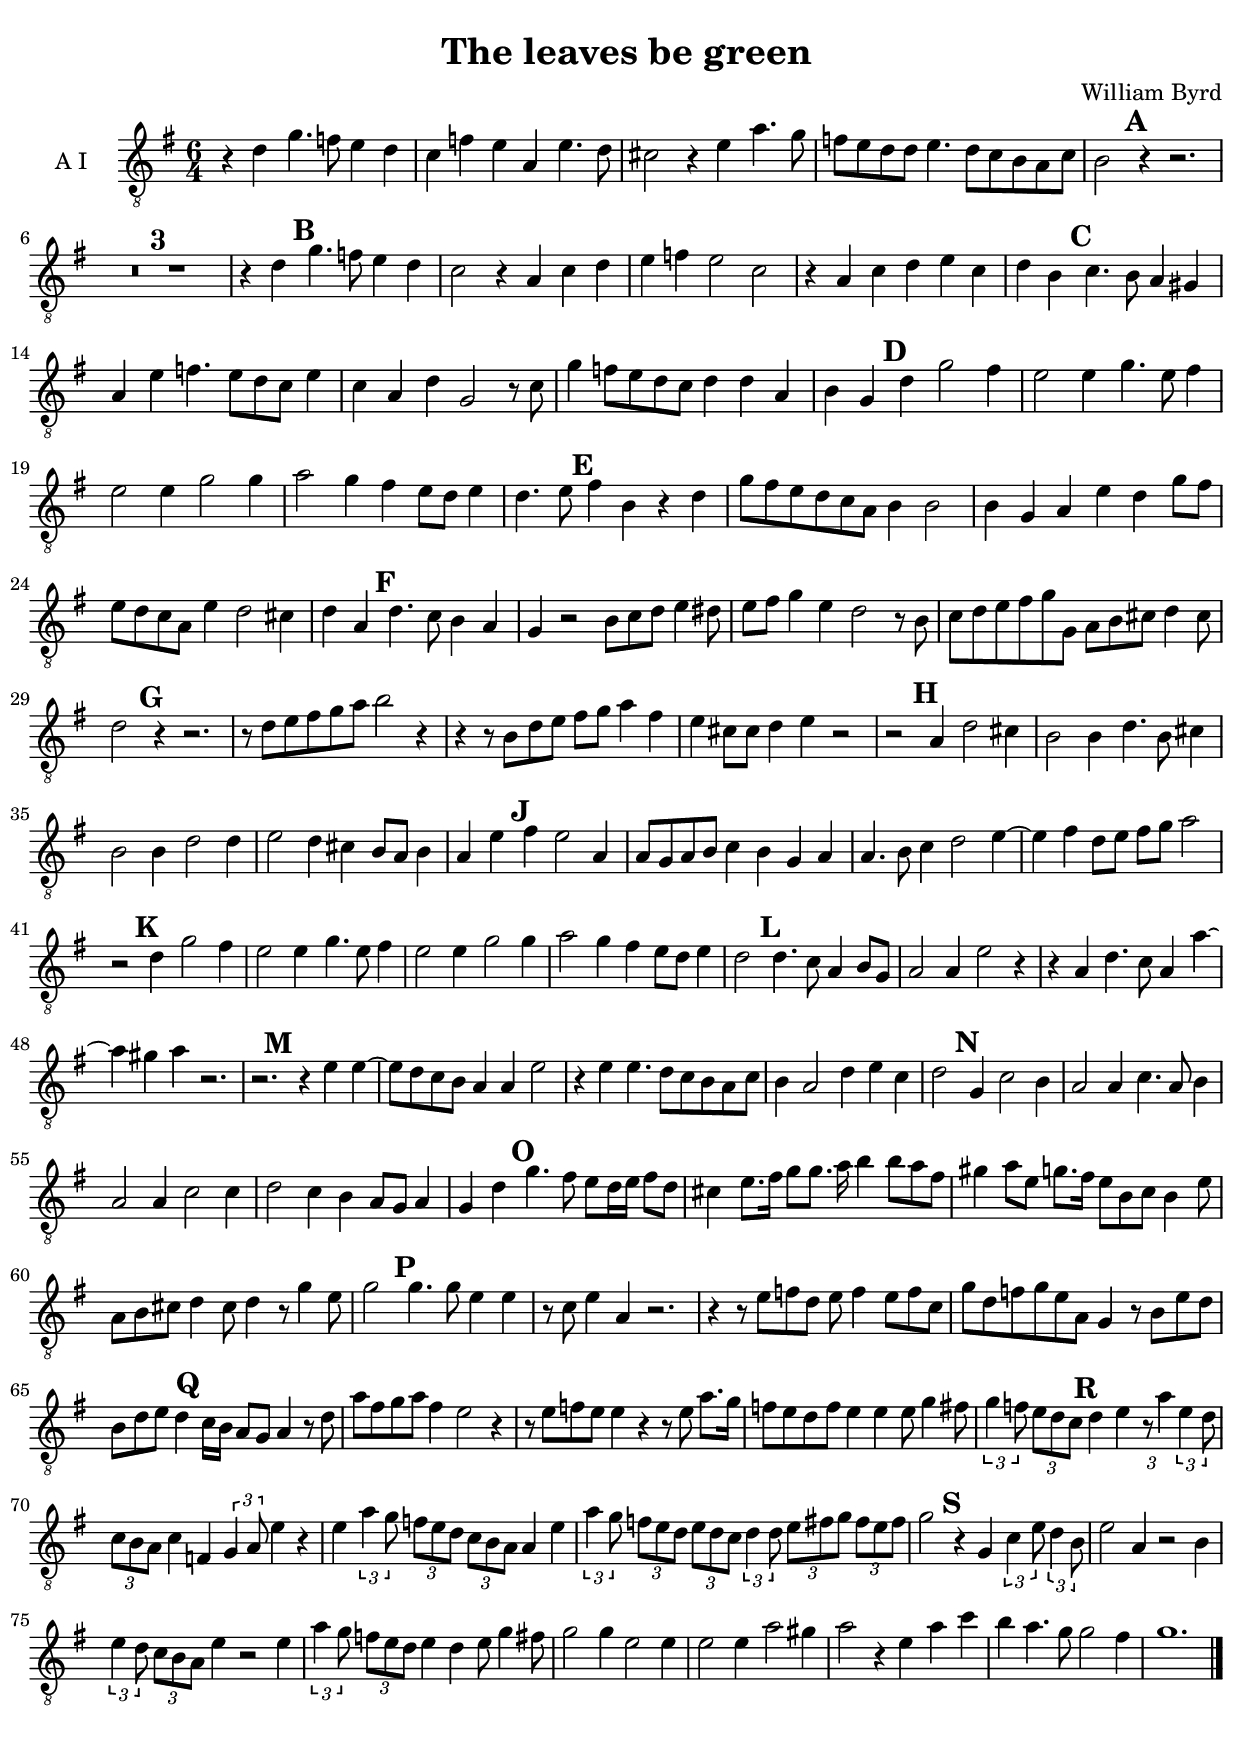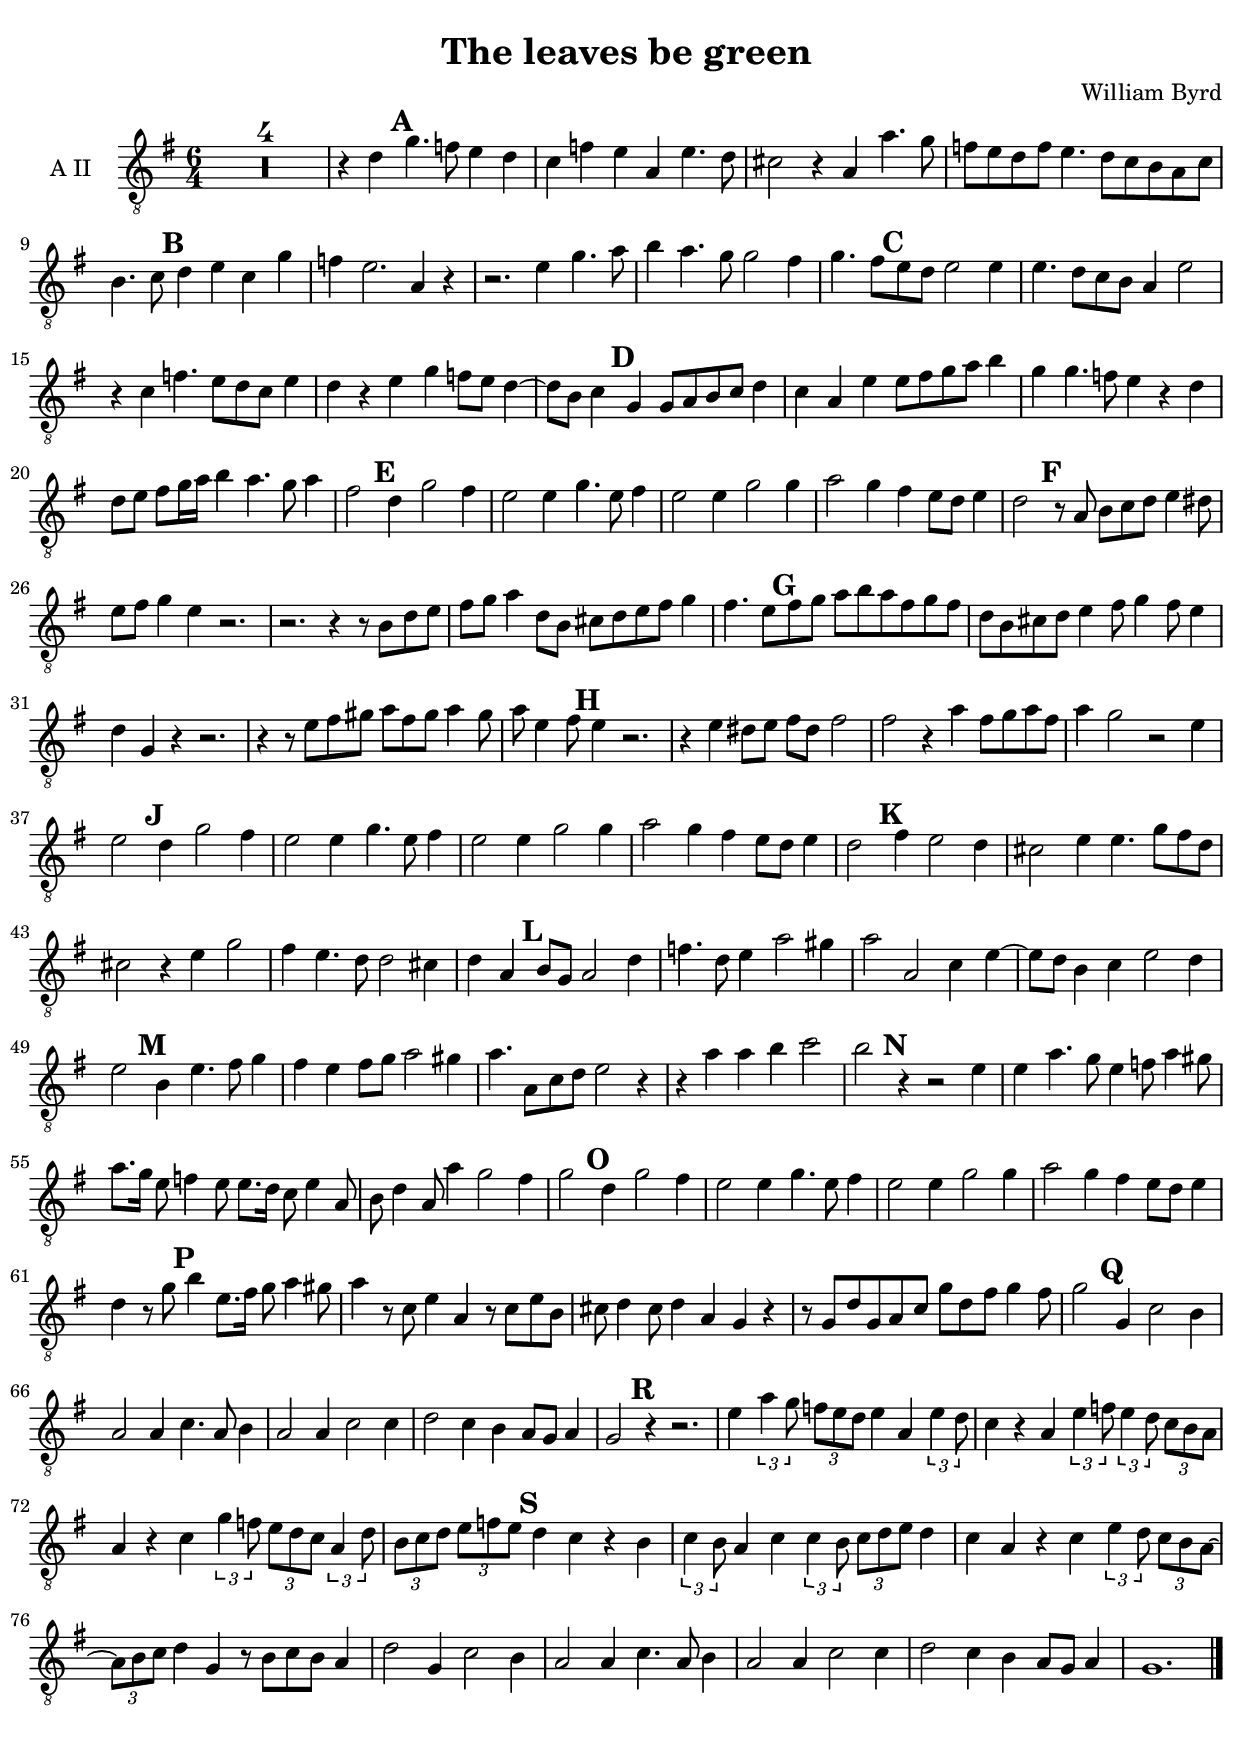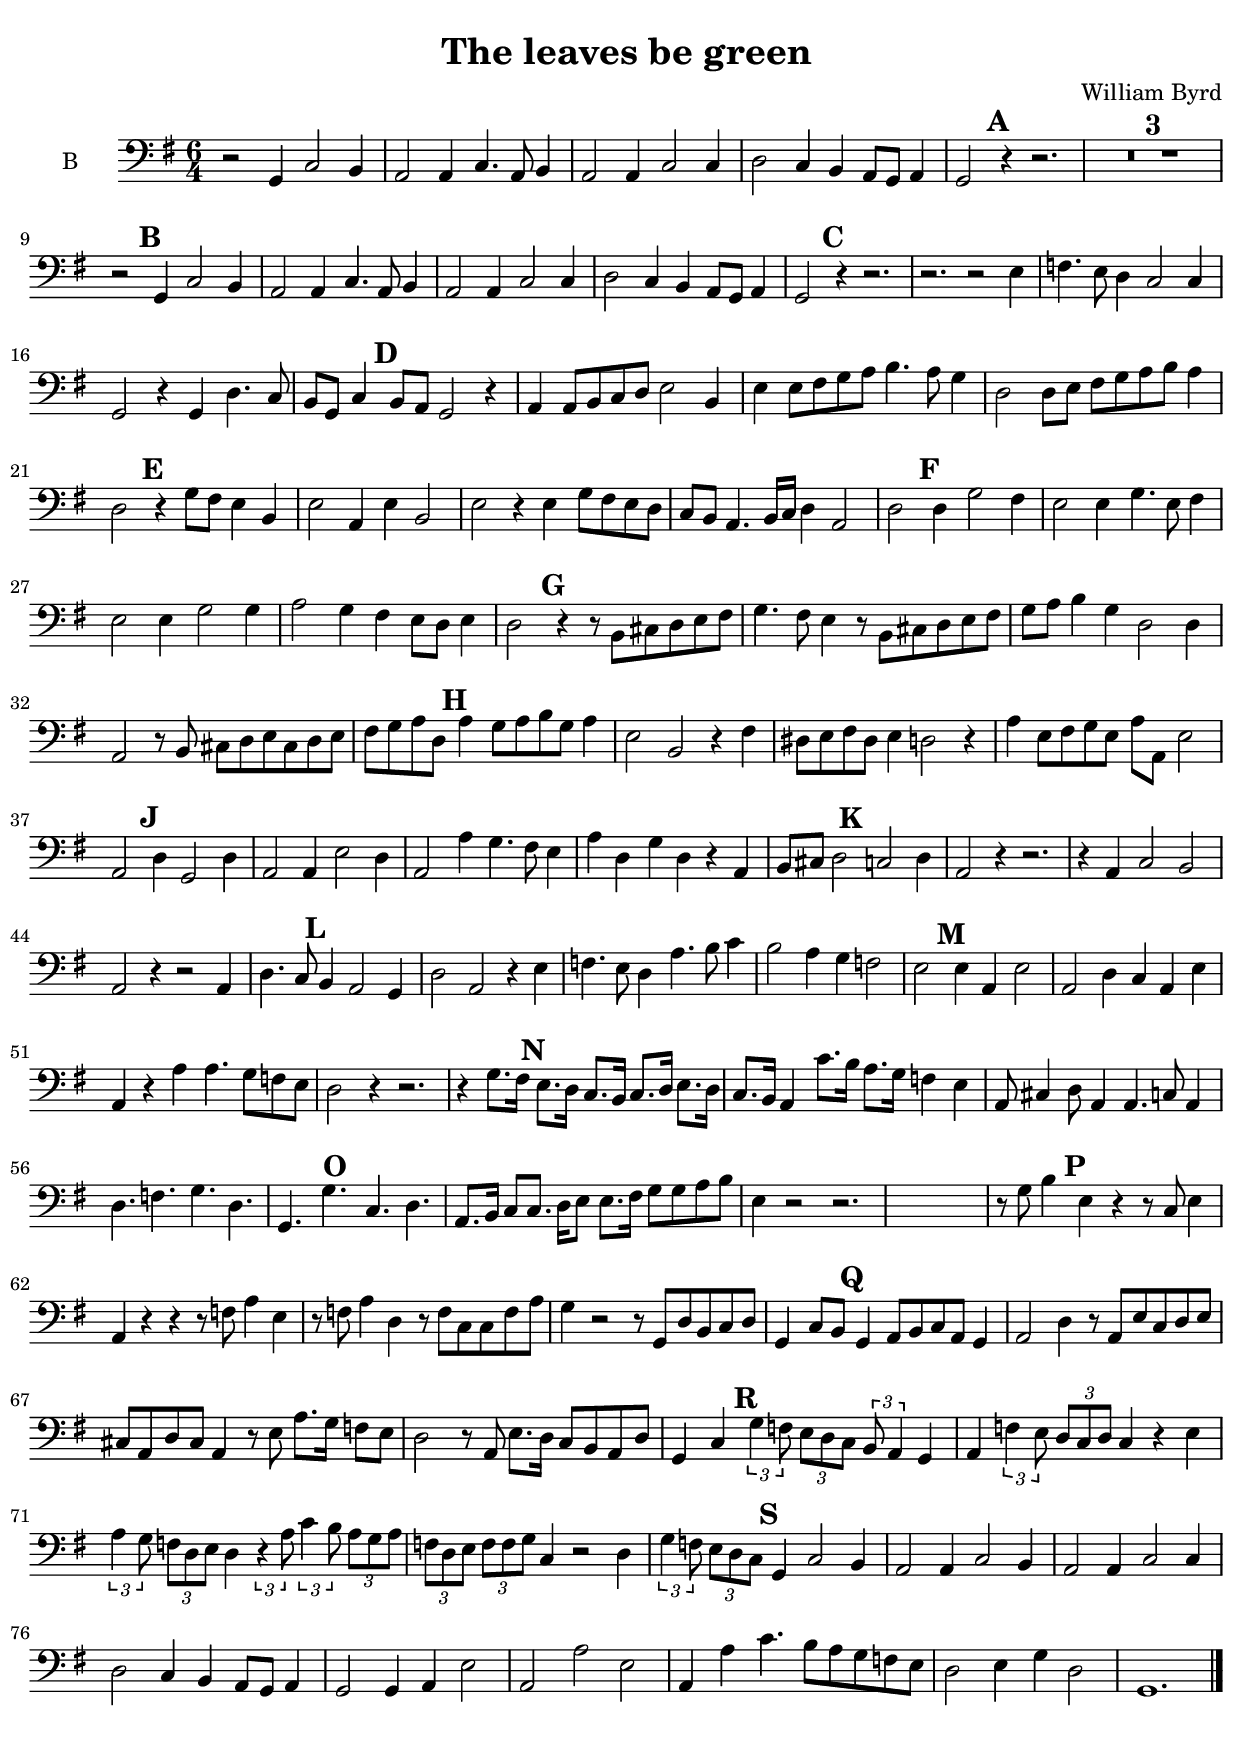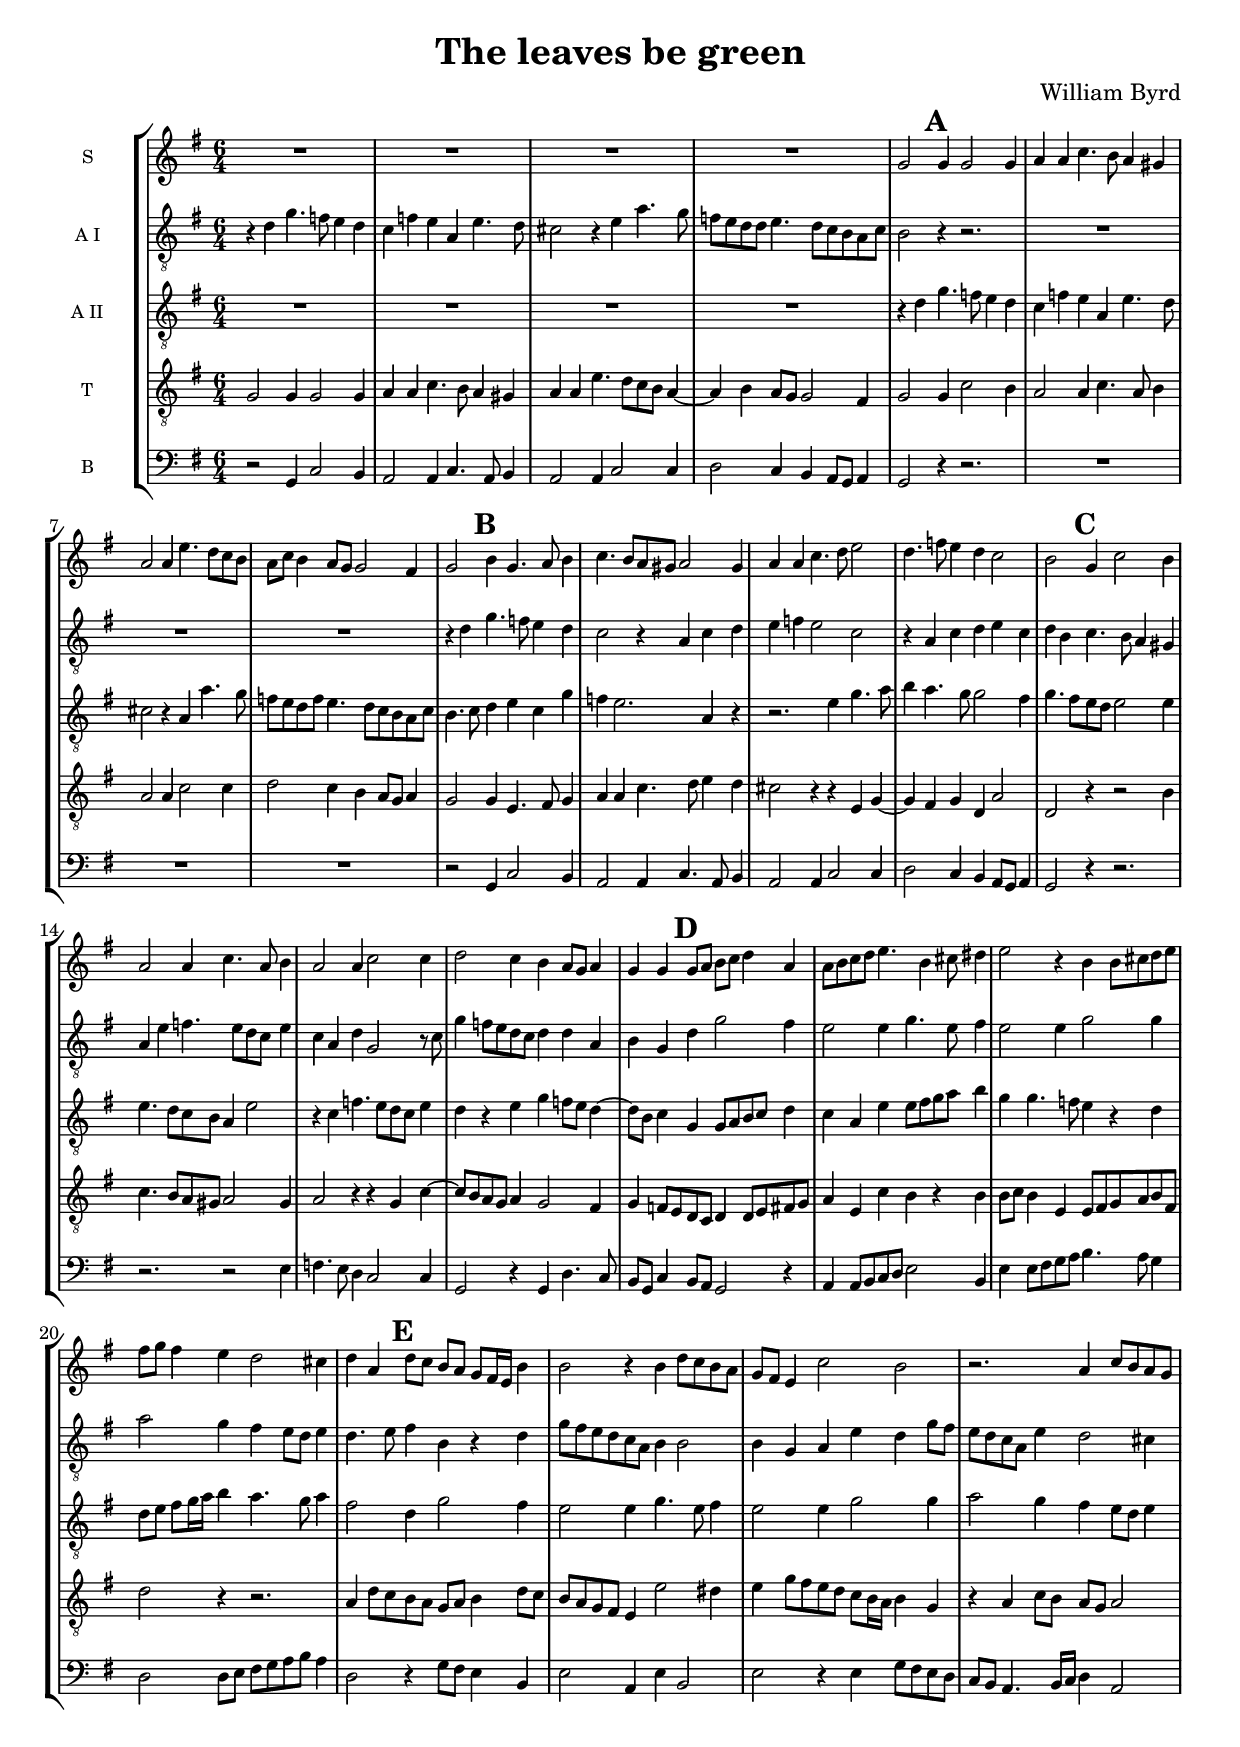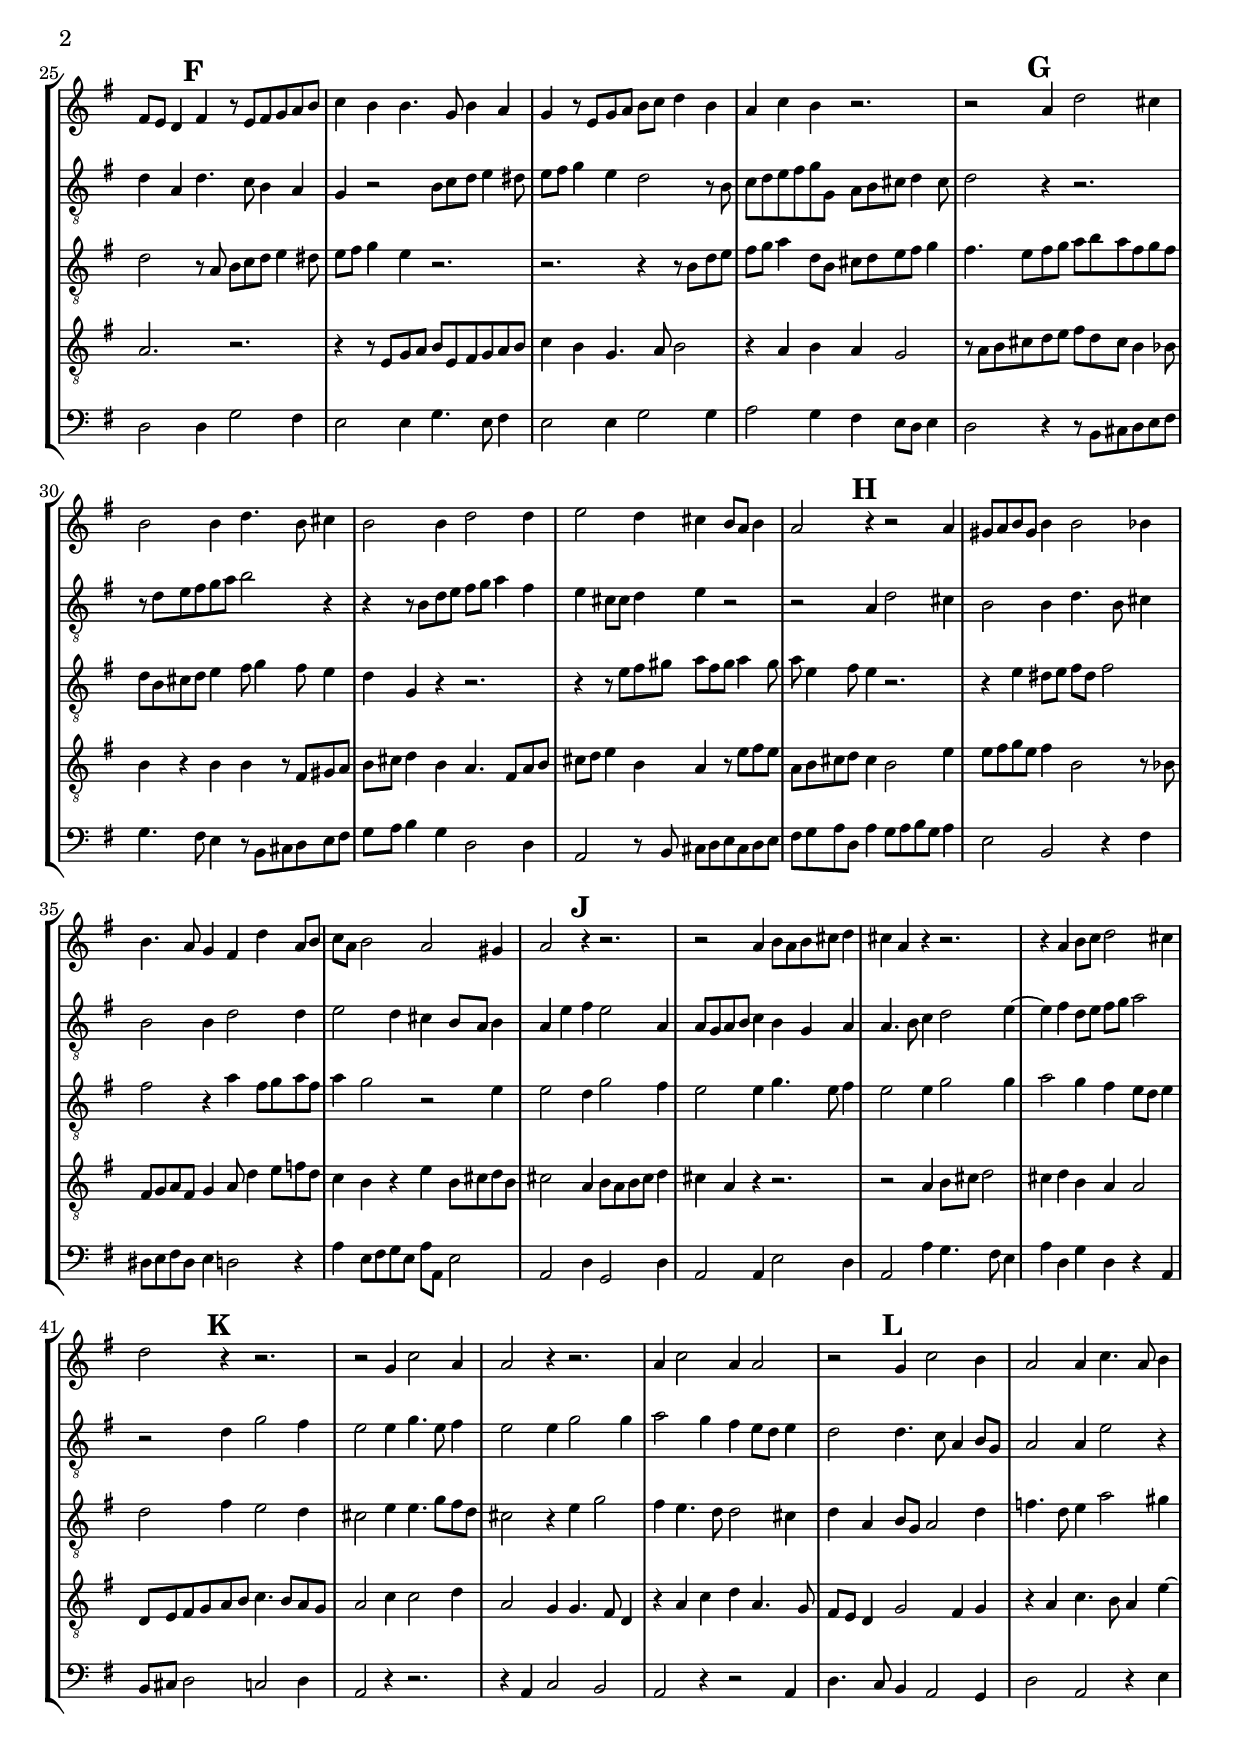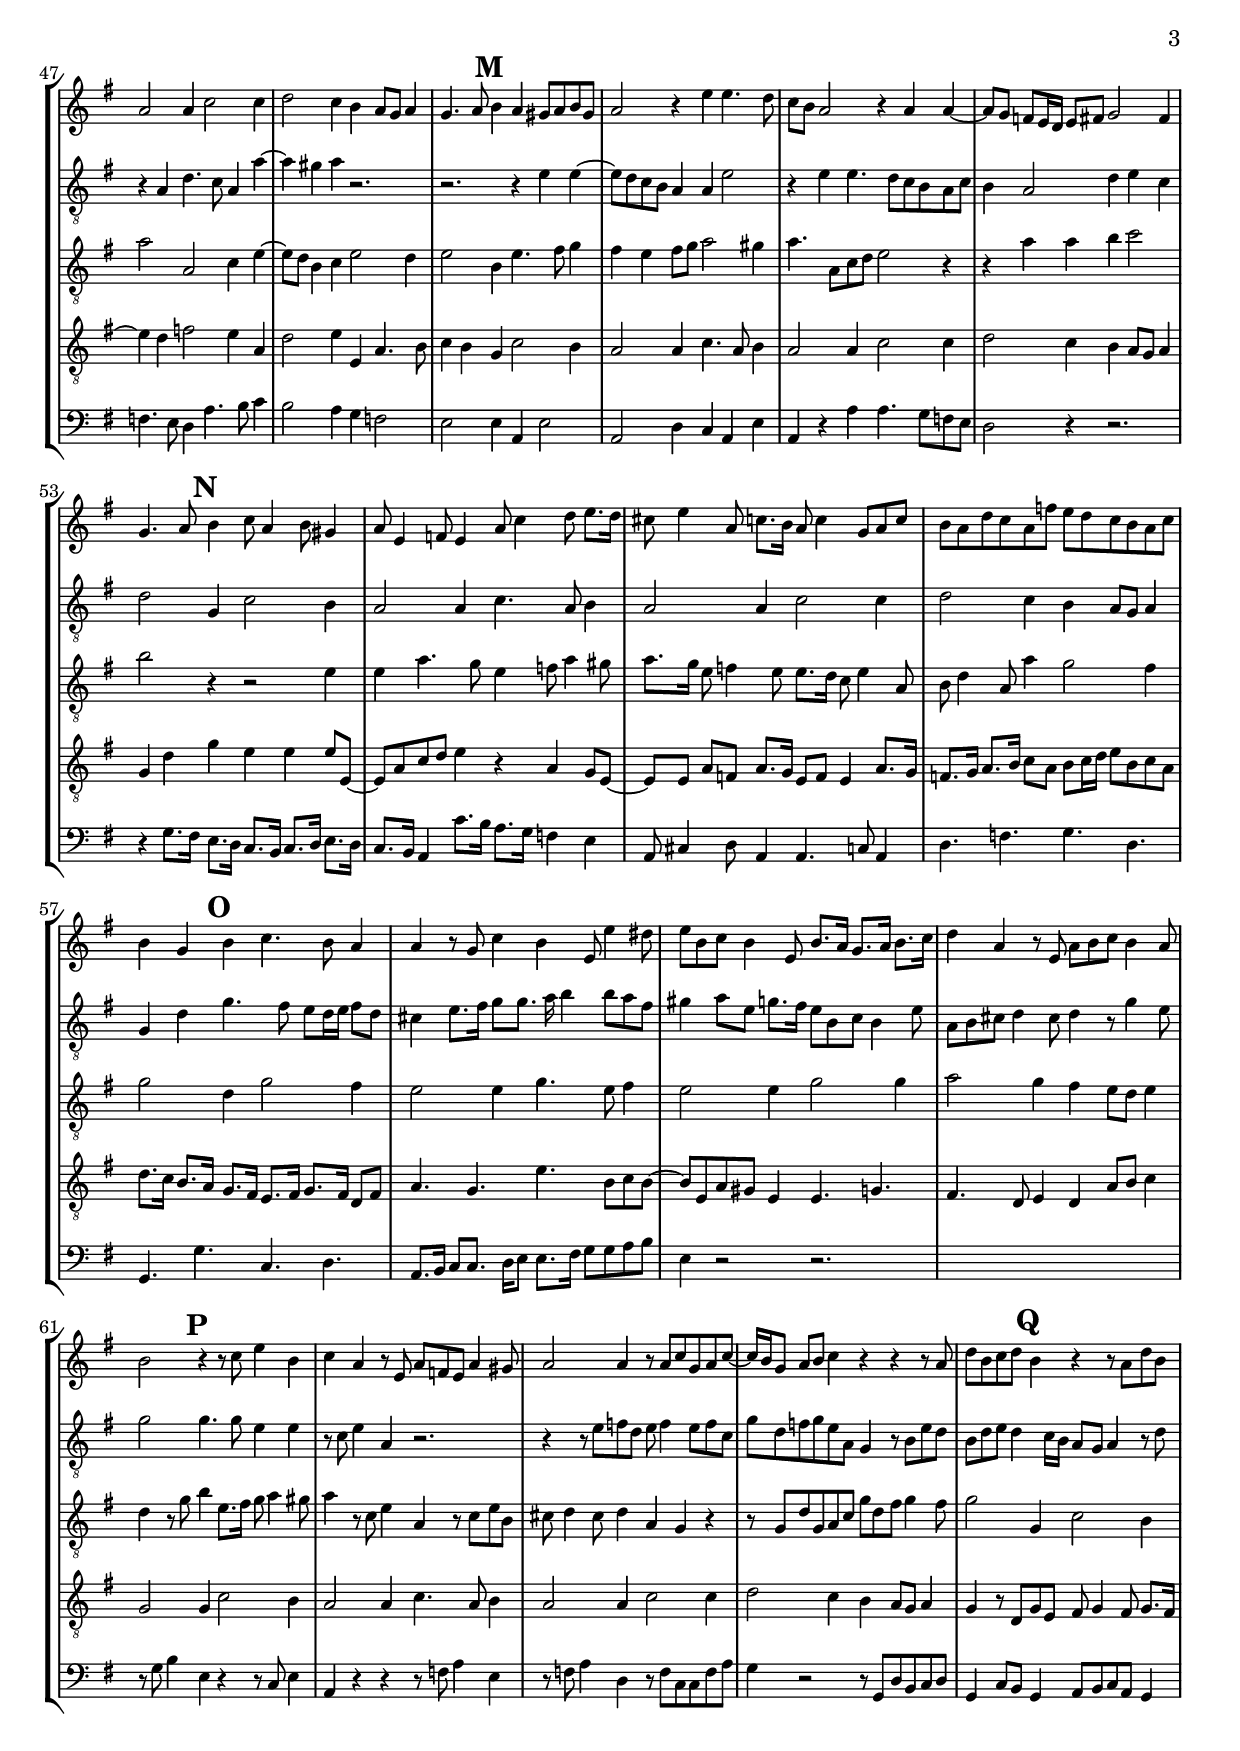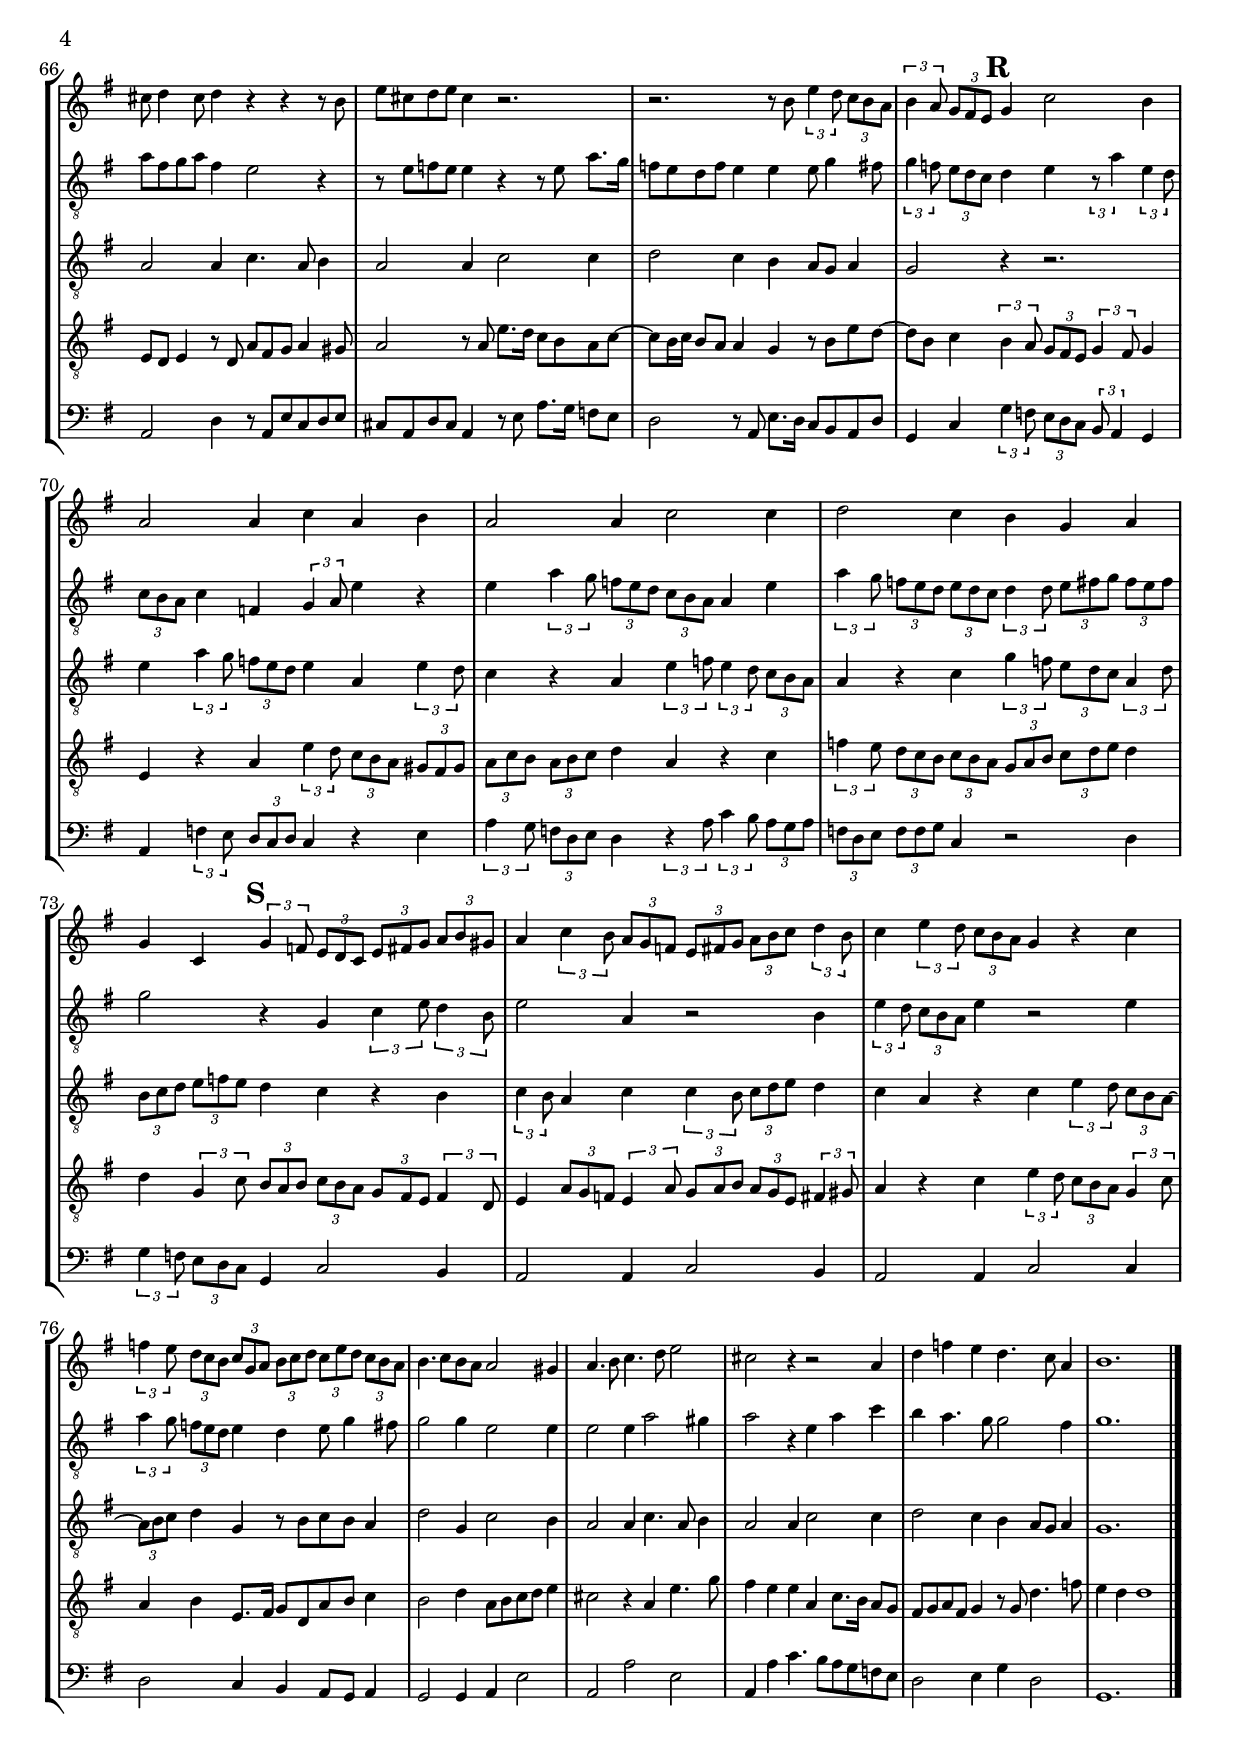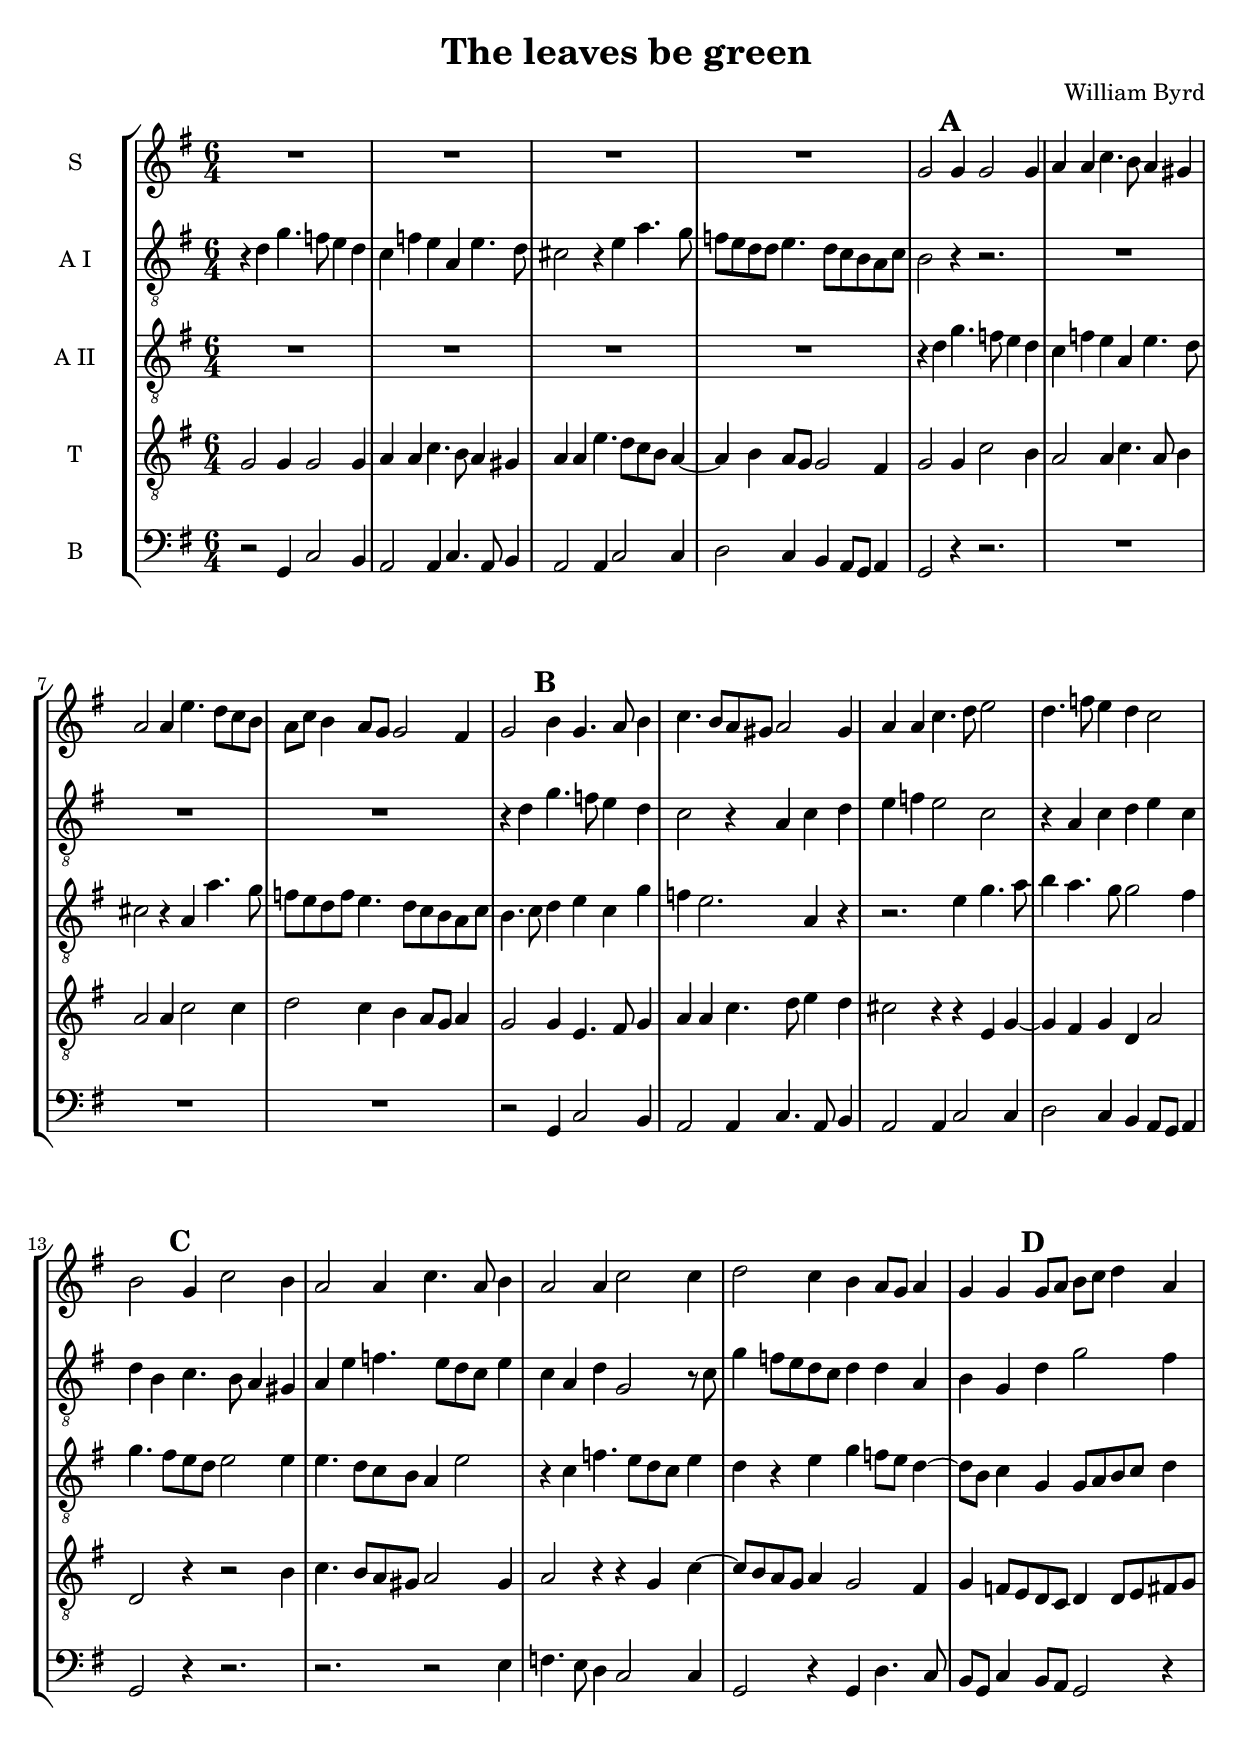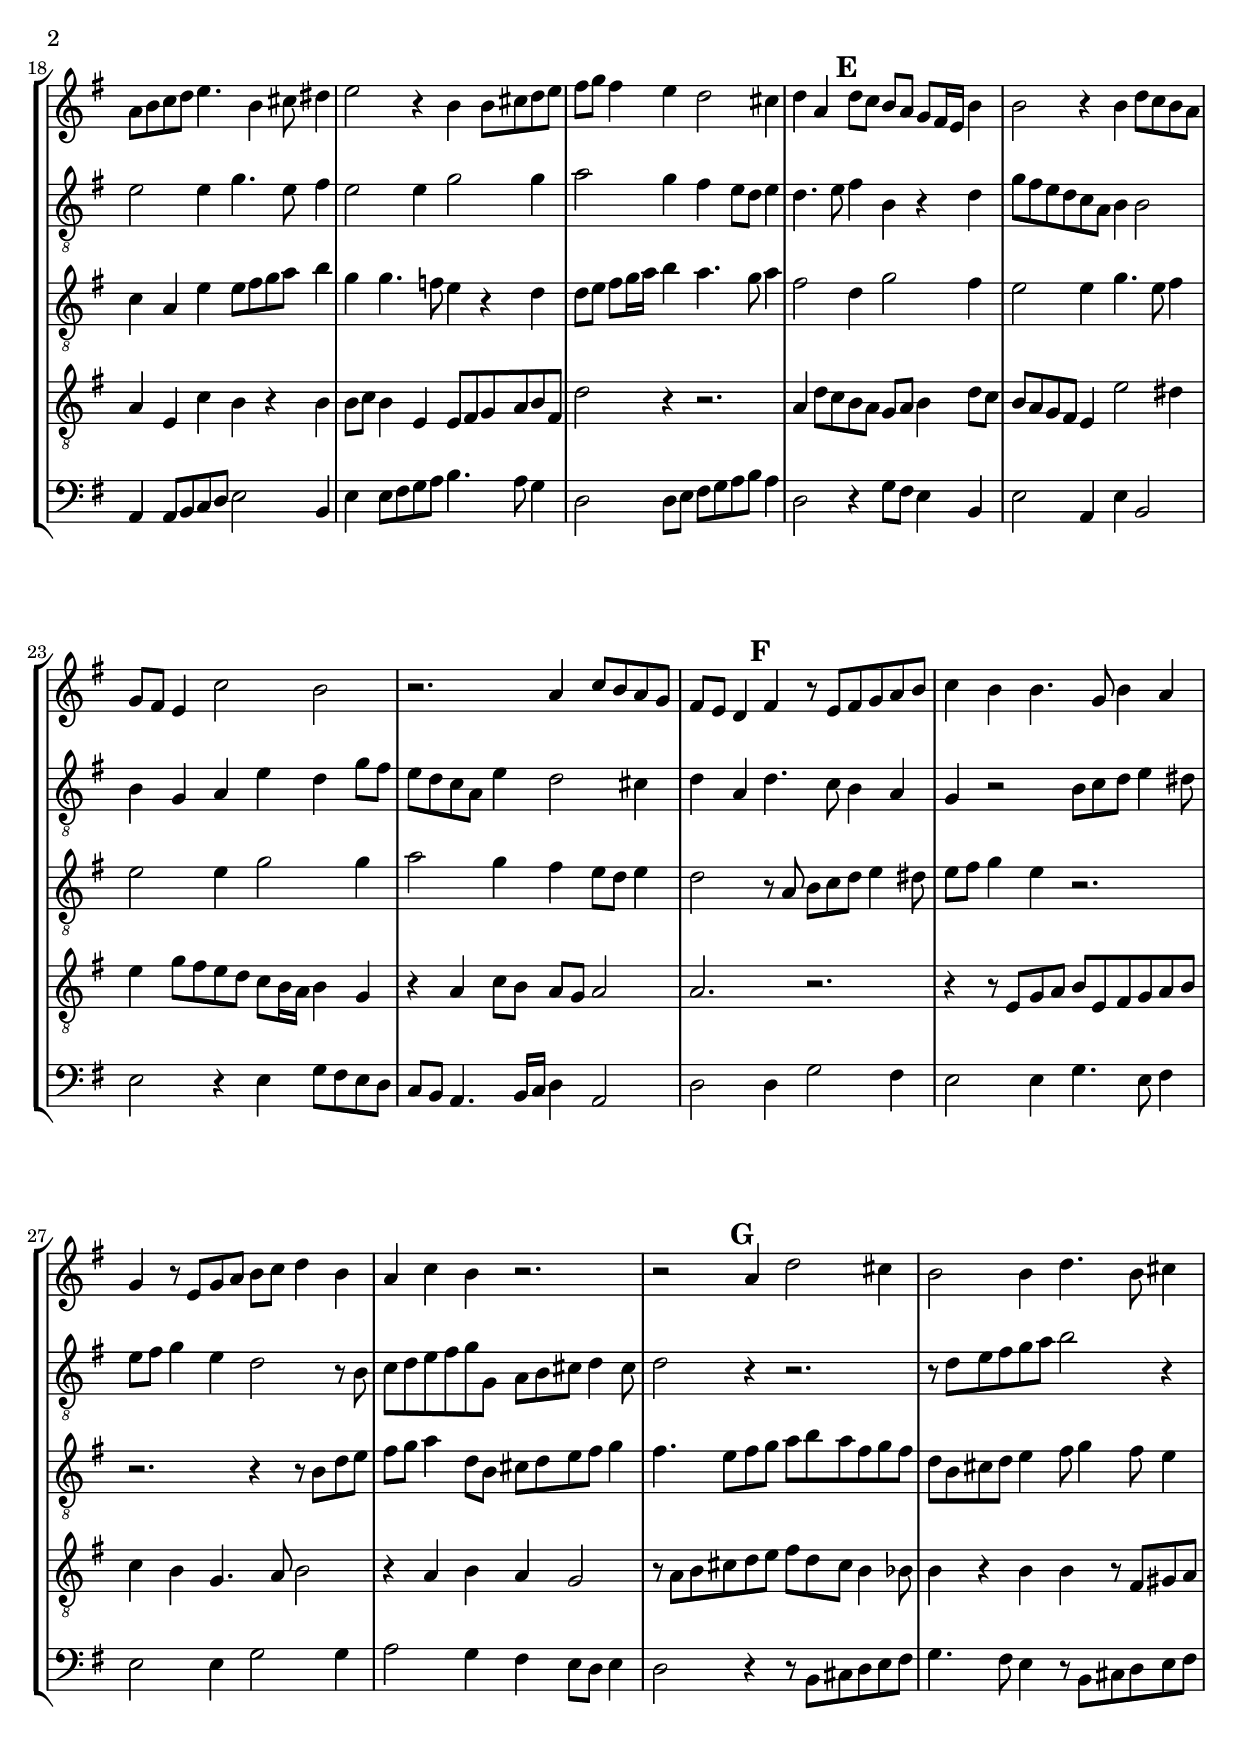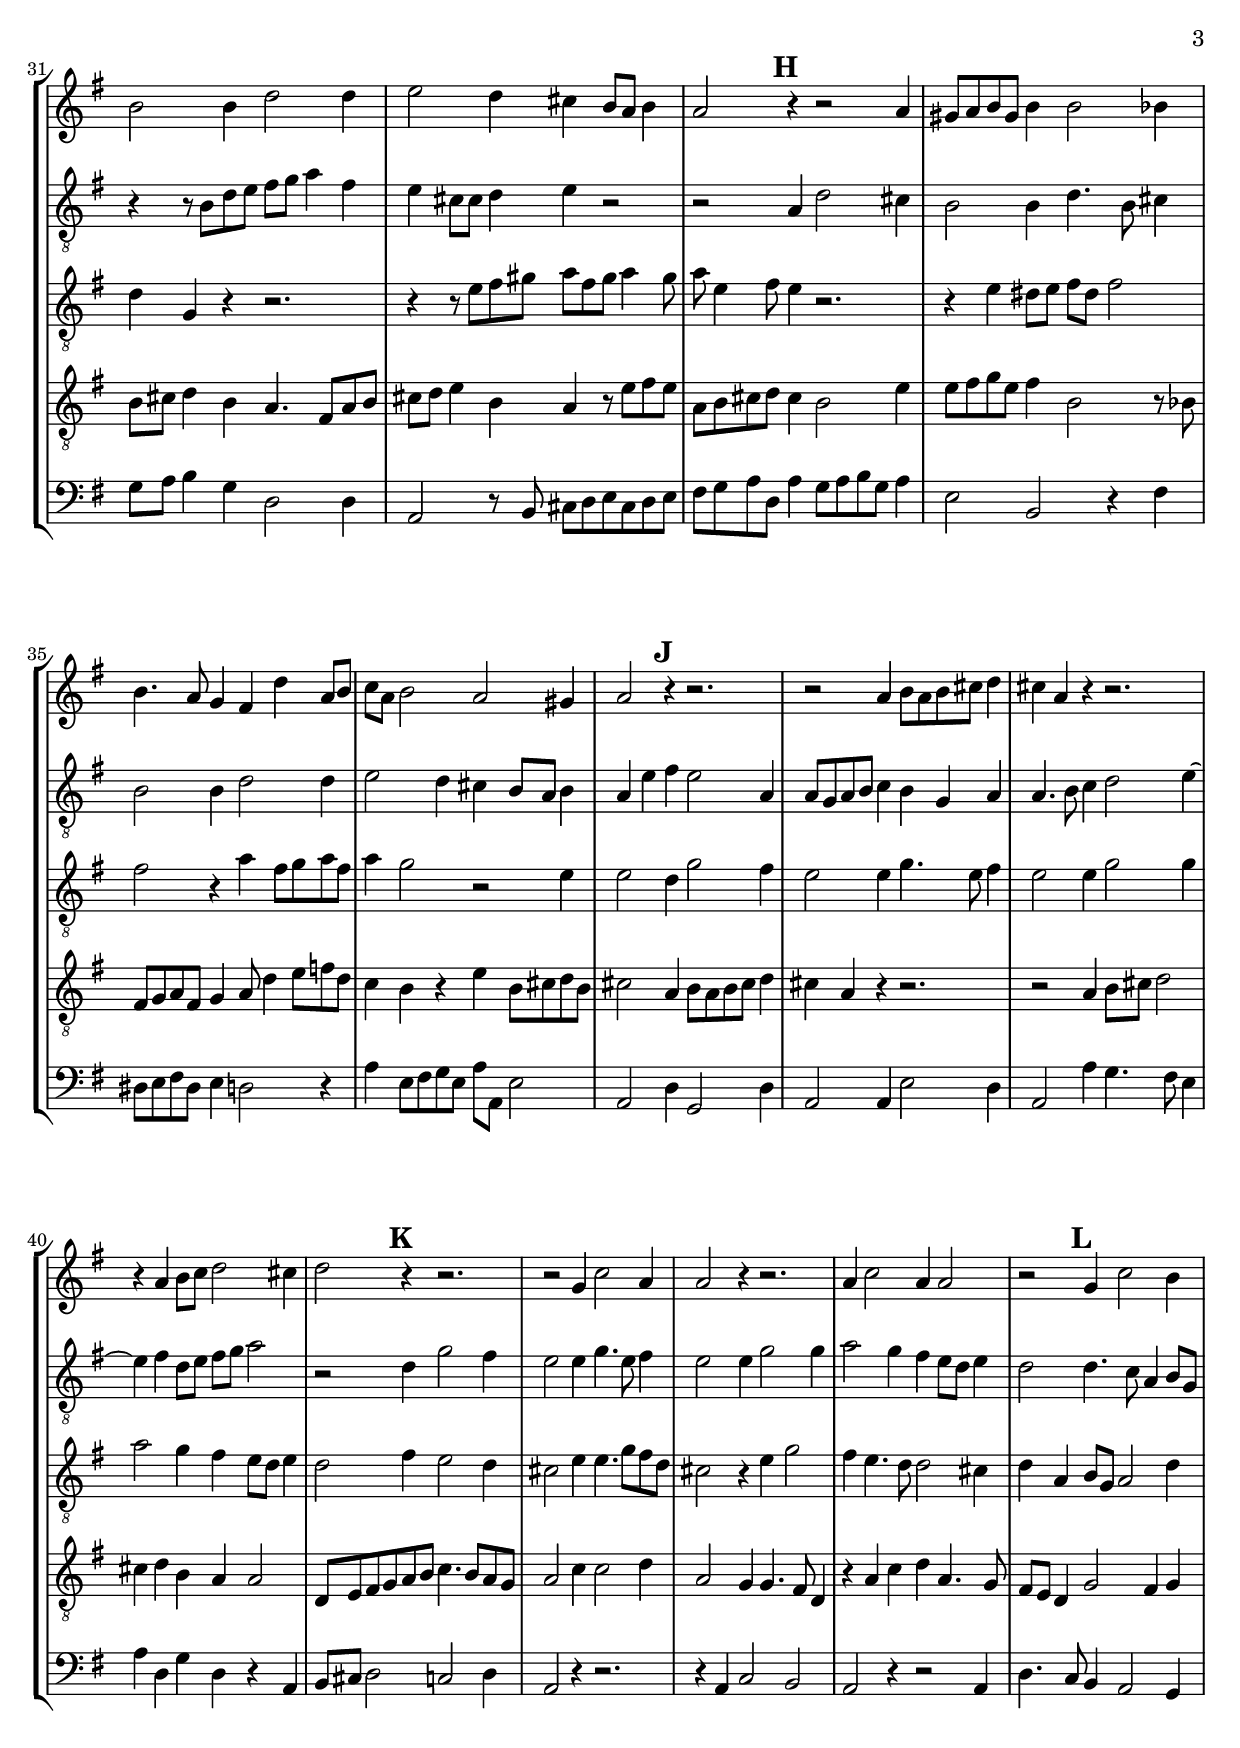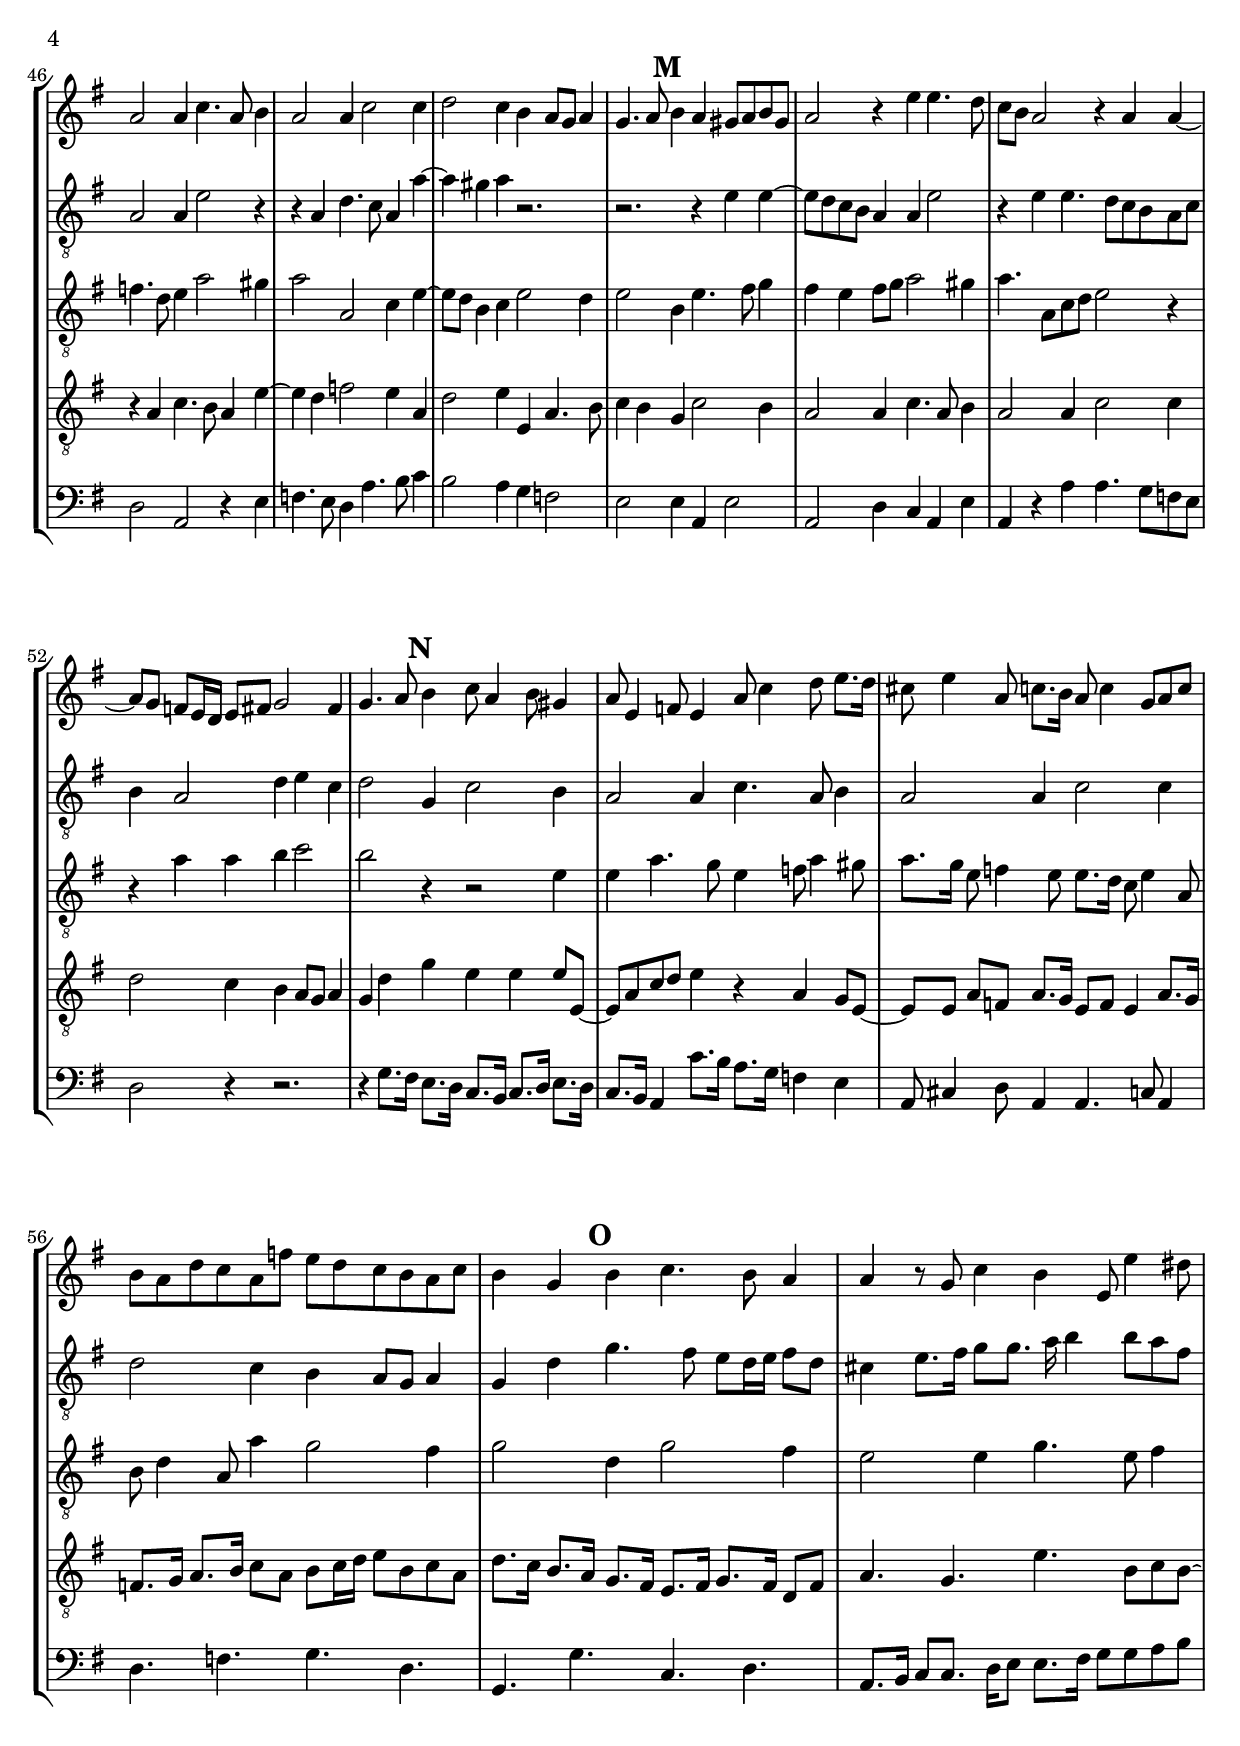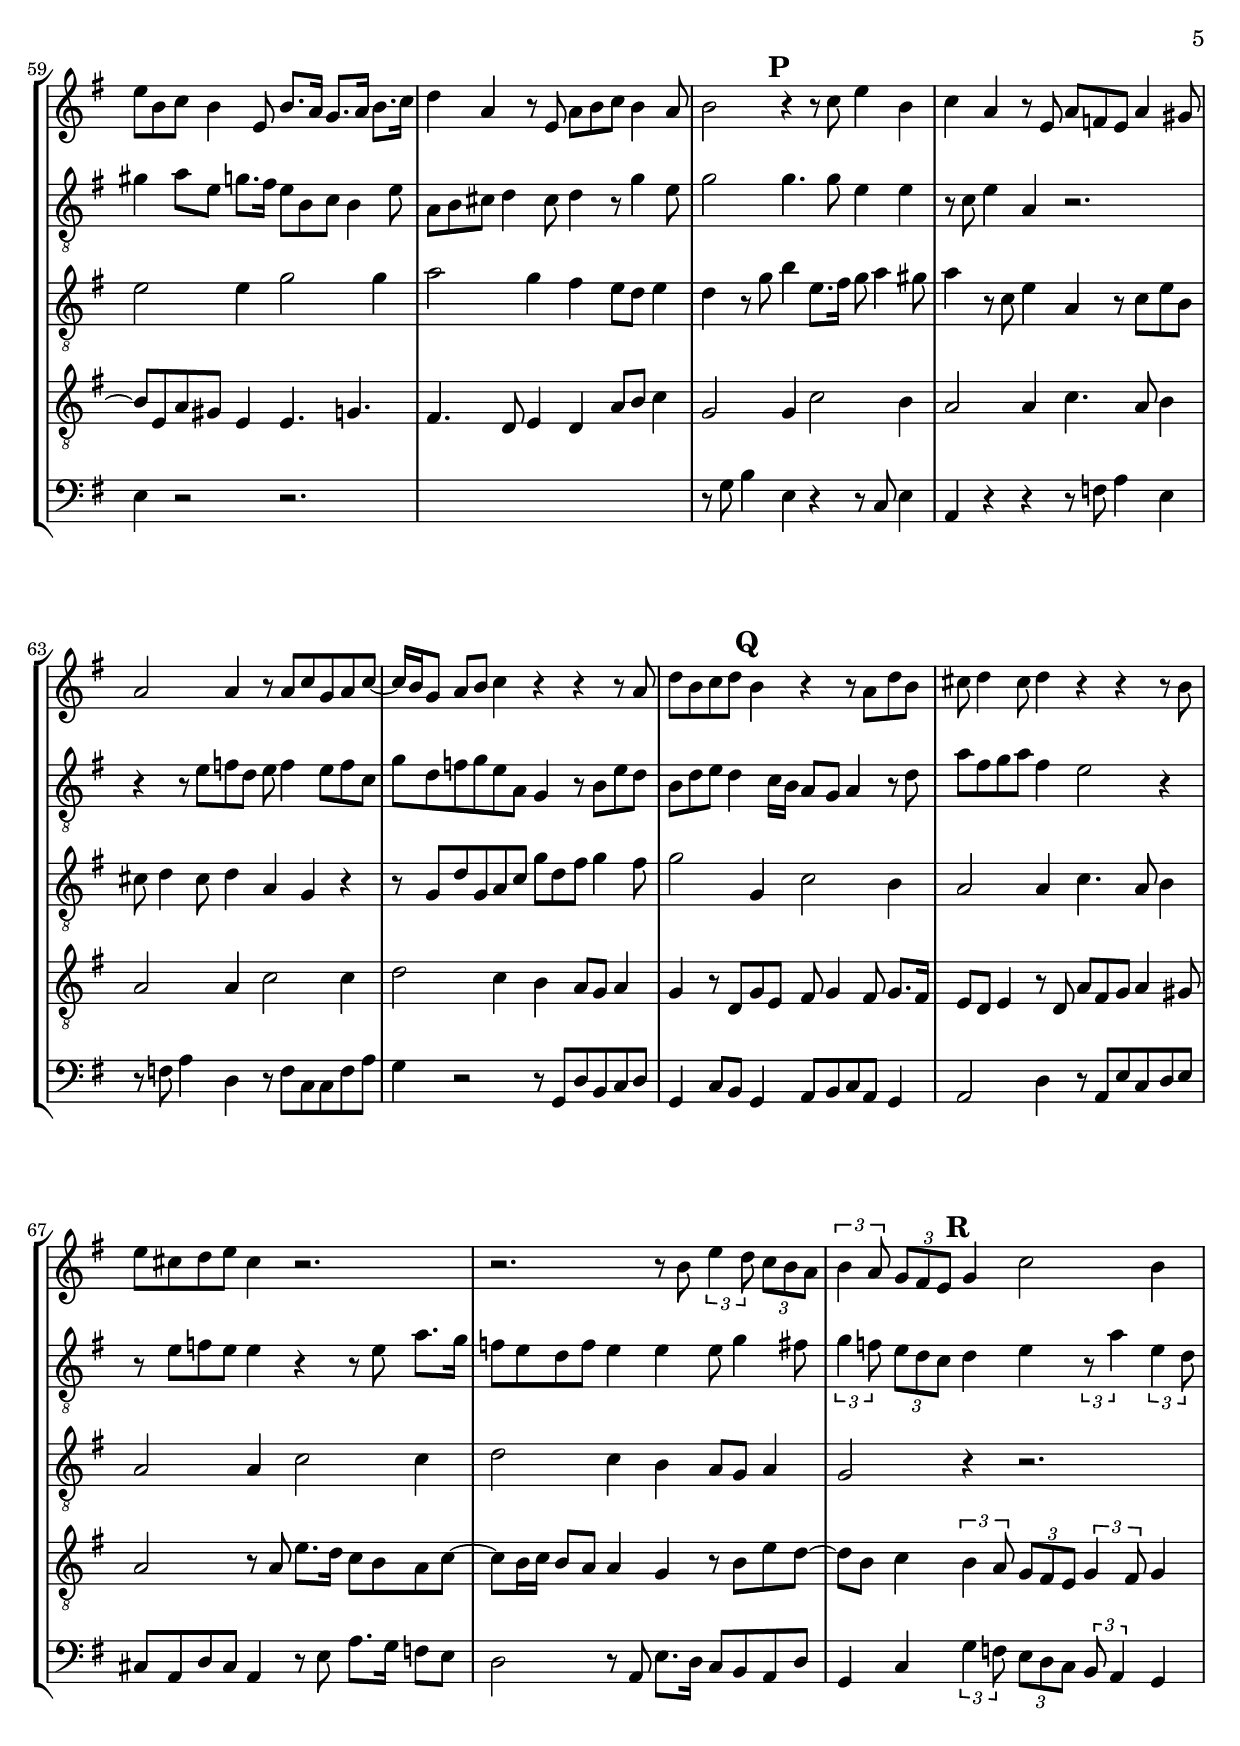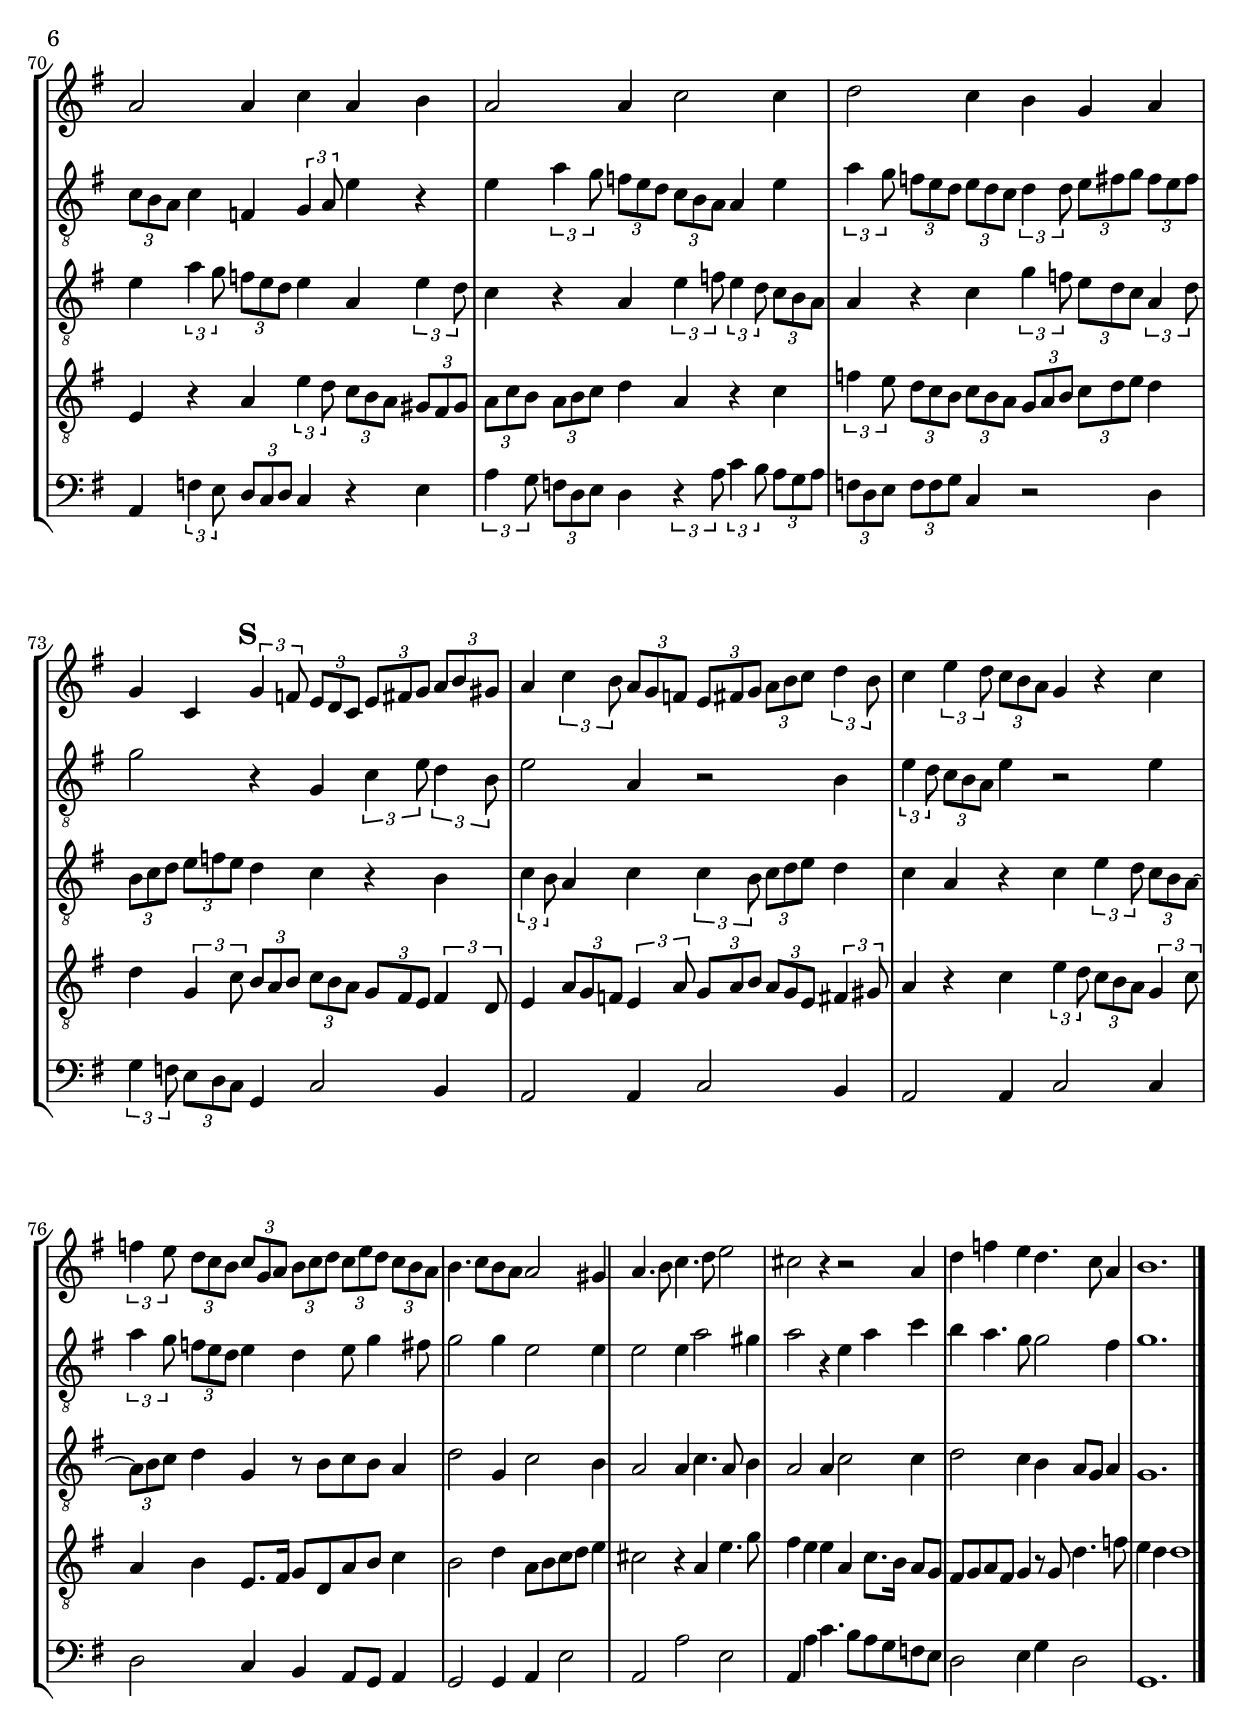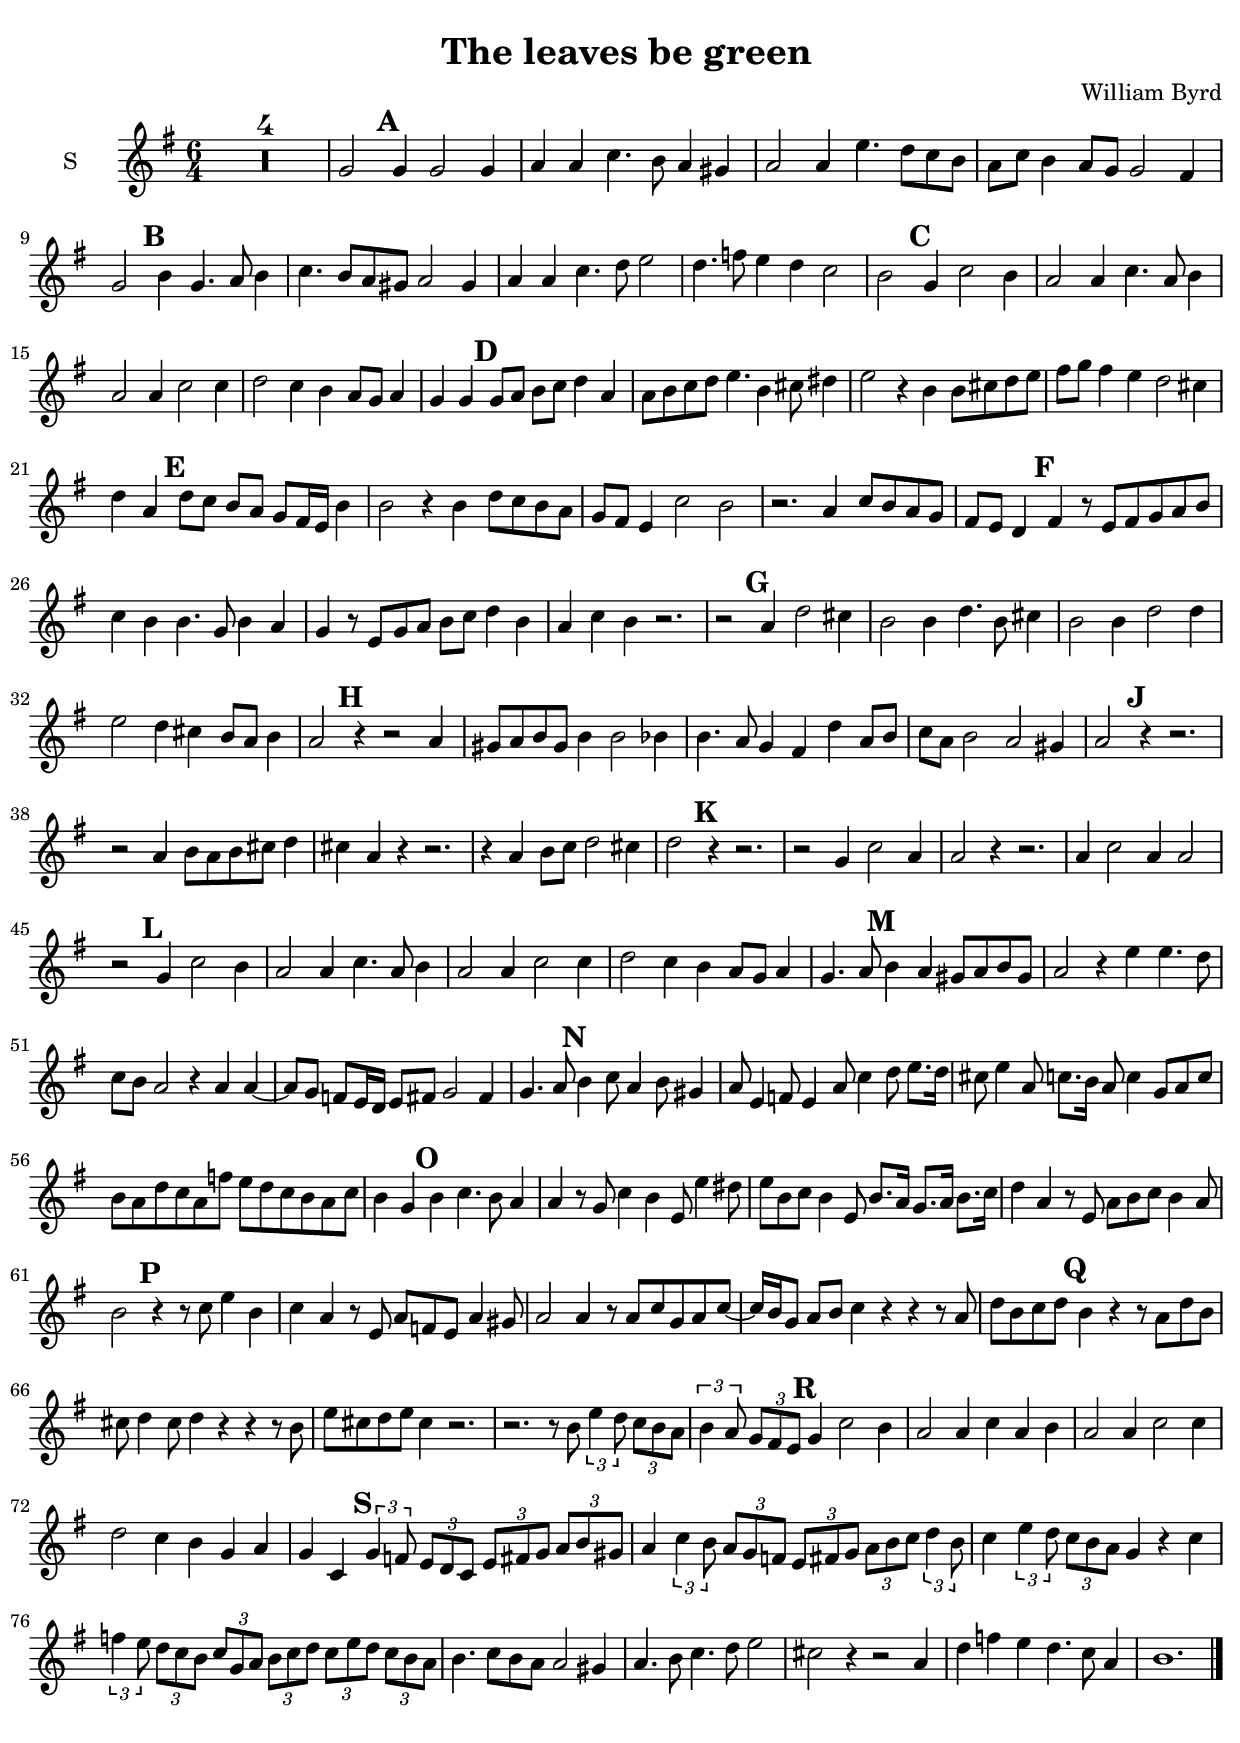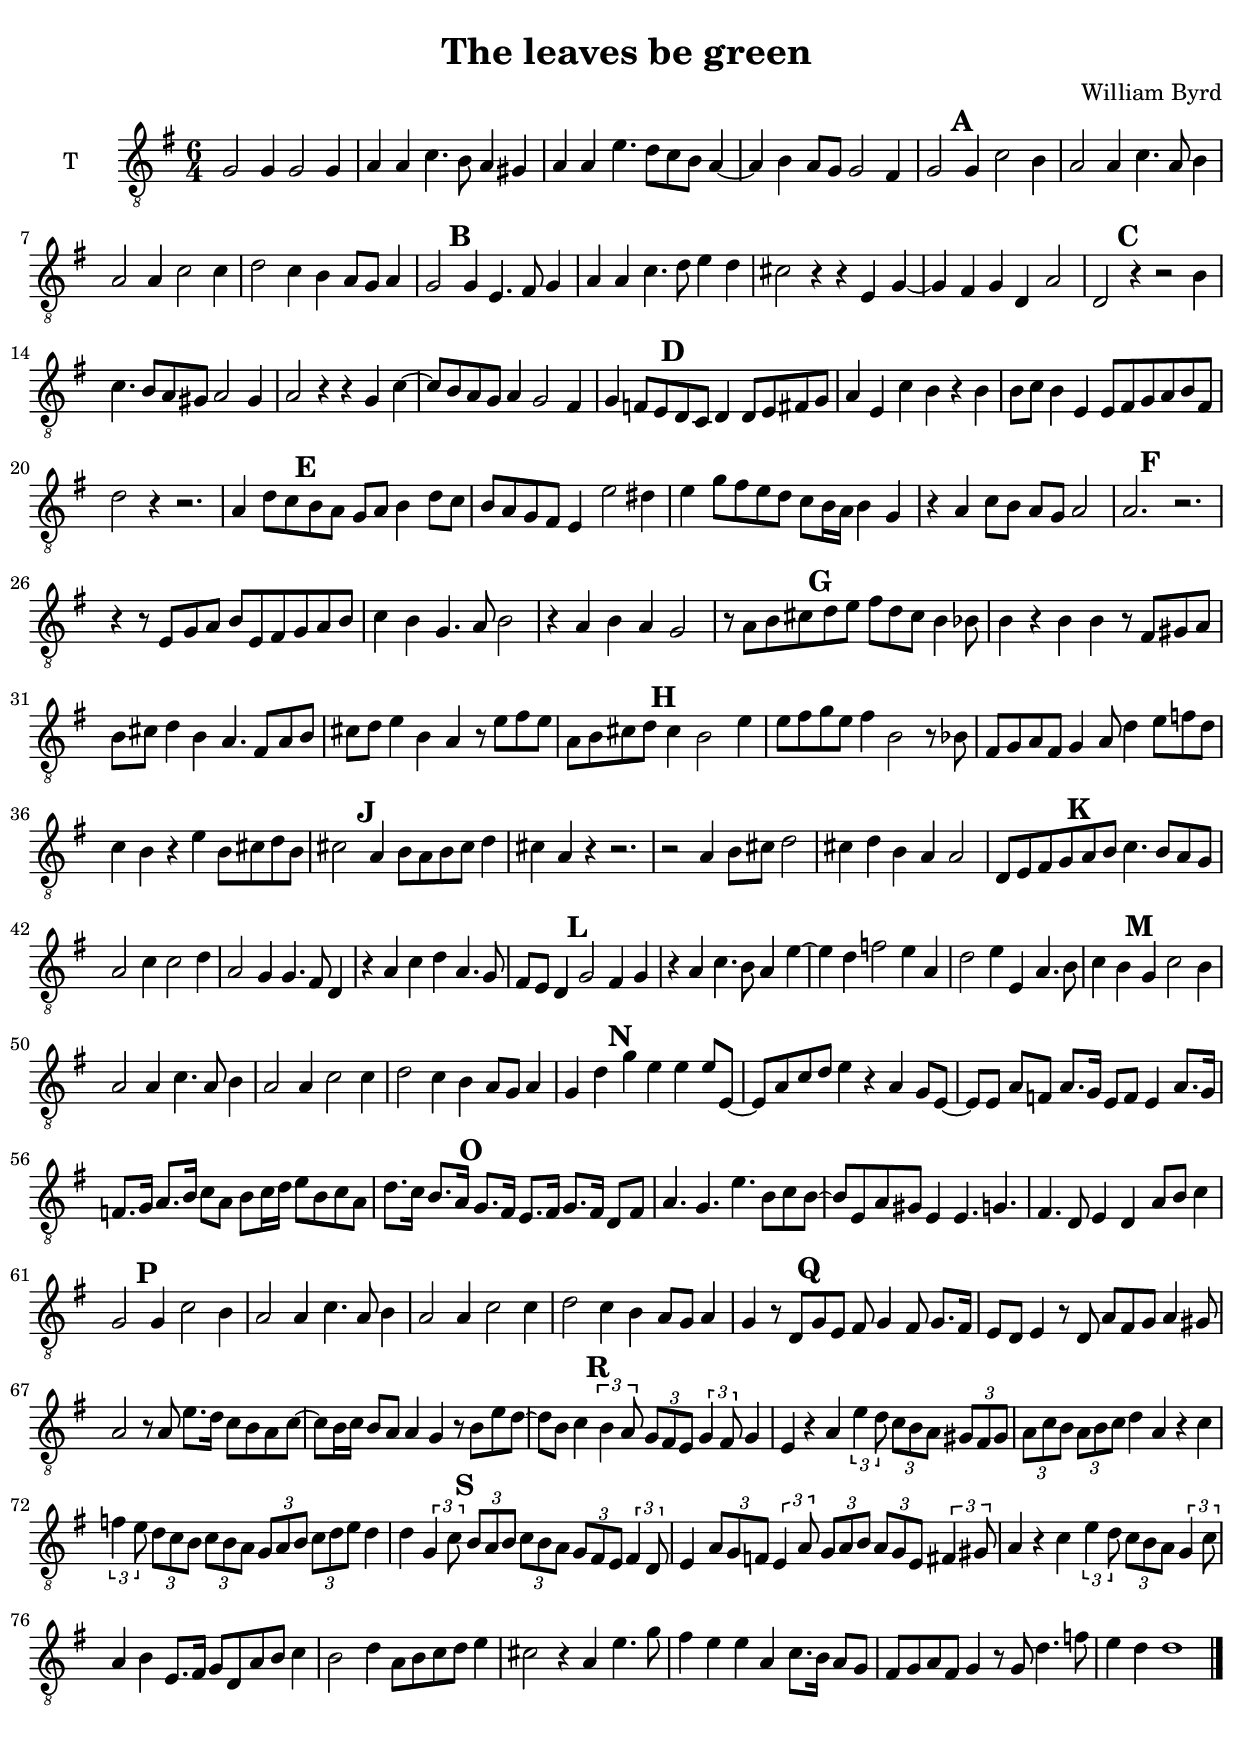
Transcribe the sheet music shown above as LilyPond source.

\version "2.18.2"

\header {
  title = "The leaves be green"
  composer = "William Byrd"
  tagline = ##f
}



global = {
  \key g \major
  \numericTimeSignature
  \time 6/4
  \compressFullBarRests
}

Marks = {
    |
    s2*13 \mark \default s2*2 |
    \repeat unfold 17 { s2*10 \mark \default s2*2 | }
    s2*12 |
}

scoreASopranoRecorder = {
  \relative c'' {
    \global
    \transposition c''
    R1.*4 | % 5
    g2 g4 g2 g4 | % 6
    a4 a4 c4. b8 a4 gis4 | % 7
    a2 a4 e'4. d8 c8 b8 | % 8
    a8 c8 b4 a8 g8 g2 fis4 | % 9
    g2 b4 g4. a8 b4 | \barNumberCheck #10
    c4. b8 a8 gis8 a2 gis4 | % 11
    a4 a4 c4. d8 e2 | % 12
    d4. f8 e4 d4 c2 | % 13
    b2 g4 c2 b4 | % 14
    a2 a4 c4. a8 b4 | % 15
    a2 a4 c2 c4 | % 16
    d2 c4 b4 a8 g8 a4 | % 17
    g4 g4 g8 a8 b8 c8 d4 a4 | % 18
    a8 b8 c8 d8 e4. b4 cis8 dis4 | % 19
    e2 r4 b4 b8 cis8 d8 e8 | \barNumberCheck #20
    fis8 g8 fis4 e4 d2 cis4 | % 21
    d4 a4 d8 c8 b8 a8 g8 fis16 e16 b'4 | % 22
    b2 r4 b4 d8 c8 b8 a8 | % 23
    g8 fis8 e4 c'2 b2 | % 24
    r2. a4 c8 b8 a8 g8 | % 25
    fis8 e8 d4 fis4 r8 e8 fis8 g8 a8 b8 | % 26
    c4 b4 b4. g8 b4 a4 | % 27
    g4 r8 e8 g8 a8 b8 c8 d4 b4 | % 28
    a4 c4 b4 r2. | % 29
    r2 a4 d2 cis4 | \barNumberCheck #30
    b2 b4 d4. b8 cis4 | % 31
    b2 b4 d2 d4 | % 32
    e2 d4 cis4 b8 a8 b4 | % 33
    a2 r4 r2 a4 | % 34
    gis8 a8 b8 gis8 b4 b2 bes4 | % 35
    b4. a8 g4 fis4 d'4 a8 b8 | % 36
    c8 a8 b2 a2 gis4 | % 37
    a2 r4 r2. | % 38
    r2 a4 b8 a8 b8 cis8 d4 | % 39
    cis4 a4 r4 r2. | \barNumberCheck #40
    r4 a4 b8 c8 d2 cis4 | % 41
    d2 r4 r2. | % 42
    r2 g,4 c2 a4 | % 43
    a2 r4 r2. | % 44
    a4 c2 a4 a2 | % 45
    r2 g4 c2 b4 | % 46
    a2 a4 c4. a8 b4 | % 47
    a2 a4 c2 c4 | % 48
    d2 c4 b4 a8 g8 a4 | % 49
    g4. a8 b4 a4 gis8 a8 b8 gis8 | \barNumberCheck #50
    a2 r4 e'4 e4. d8 | % 51
    c8 b8 a2 r4 a4 a4 ~ | % 52
    a8 g8 f8 e16 d16 e8 fis8 g2 fis4 | % 53
    g4. a8 b4 c8 a4 b8 gis4 | % 54
    a8 e4 f8 e4 a8 c4 d8 e8. d16 | % 55
    cis8 e4 a,8 c8. b16 a8 c4 g8 a8 c8 | % 56
    b8 a8 d8 c8 a8 f'8 e8 d8 c8 b8 a8 c8 | % 57
    b4 g4 b4 c4. b8 a4 | % 58
    a4 r8 g8 c4 b4 e,8 e'4 dis8 | % 59
    e8 b8 c8 b4 e,8 b'8. a16 g8. a16 b8. c16 |
    \barNumberCheck #60
    d4 a4 r8 e8 a8 b8 c8 b4 a8 | % 61
    b2 r4 r8 c8 e4 b4 | % 62
    c4 a4 r8 e8 a8 f8 e8 a4 gis8 | % 63
    a2 a4 r8 a8 c8 g8 a8 c8 ~ | % 64
    c16 b16 g8 a8 b8 c4 r4 r4 r8 a8 | % 65
    d8 b8 c8 d8 b4 r4 r8 a8 d8 b8 | % 66
    cis8 d4 cis8 d4 r4 r4 r8 b8 | % 67
    e8 cis8 d8 e8 cis4 r2. | % 68
    \tupletSpan 4
    r2. r8 b8 \tuplet 3/2 { e4 d8 c8[ b8 a8]} |
    \tuplet 3/2 { b4 a8 g8[ fis8 e8]} g4 c2 b4 |
    a2 a4 c4 a4 b4 | % 71
    a2 a4 c2 c4 | % 72
    d2 c4 b4 g4 a4 |
    g4 c,4 \tuplet 3/2 { g'4 f8 e8 d8 c8 e8[ fis8 g8] a8[ b8 gis8] } |
    a4 \tuplet 3/2 { c4 b8 a8[ g8 f8] e8[ fis8 g8] a8[ b8 c8] d4 b8} |
    c4 \tuplet 3/2 { e4 d8 c8[ b8 a8] } g4 r4 c4 |
    \tuplet 3/2 { f4 e8 d8[ c8 b8] c8[ g8 a8] b8[ c8 d8] c8[ e8 d8] c8[ b8 a8] } |
    b4. c8 b8 a8 a2 gis4 |
    a4. b8 c4. d8 e2 |
    cis2 r4 r2 a4 |
    d4 f4 e4 d4. c8 a4 |
    b1.
    \bar "|."
  }
}

scoreAAltoRecorderI = \relative c {
  \global
  r4 d'4 g4. f8 e4 d4 | % 2
  c4 f4 e4 a,4 e'4. d8 | % 3
  cis2 r4 e4 a4. g8 | % 4
  f8 e8 d8 d8 e4. d8 c8 b8 a8 c8 | % 5
  b2 r4 r2. R1.*3 | % 9
  r4 d4 g4. f8 e4 d4 | \barNumberCheck #10
  c2 r4 a4 c4 d4 | % 11
  e4 f4 e2 c2 | % 12
  r4 a4 c4 d4 e4 c4 | % 13
  d4 b4 c4. b8 a4 gis4 | % 14
  a4 e'4 f4. e8 d8 c8 e4 | % 15
  c4 a4 d4 g,2 r8 c8 | % 16
  g'4 f8 e8 d8 c8 d4 d4 a4 | % 17
  b4 g4 d'4 g2 fis4 | % 18
  e2 e4 g4. e8 fis4 | % 19
  e2 e4 g2 g4 | \barNumberCheck #20
  a2 g4 fis4 e8 d8 e4 | % 21
  d4. e8 fis4 b,4 r4 d4 | % 22
  g8 fis8 e8 d8 c8 a8 b4 b2 | % 23
  b4 g4 a4 e'4 d4 g8 fis8 | % 24
  e8 d8 c8 a8 e'4 d2 cis4 | % 25
  d4 a4 d4. c8 b4 a4 | % 26
  g4 r2 b8 c8 d8 e4 dis8 | % 27
  e8 fis8 g4 e4 d2 r8 b8 | % 28
  c8 d8 e8 fis8 g8 g,8 a8 b8 cis8 d4 cis8 | % 29
  d2 r4 r2. | \barNumberCheck #30
  r8 d8 e8 fis8 g8 a8 b2 r4 | % 31
  r4 r8 b,8 d8 e8 fis8 g8 a4 fis4 | % 32
  e4 cis8 cis8 d4 e4 r2 | % 33
  r2 a,4 d2 cis4 | % 34
  b2 b4 d4. b8 cis4 | % 35
  b2 b4 d2 d4 | % 36
  e2 d4 cis4 b8 a8 b4 | % 37
  a4 e'4 fis4 e2 a,4 | % 38
  a8 g8 a8 b8 c4 b4 g4 a4 | % 39
  a4. b8 c4 d2 e4 ~ | \barNumberCheck #40
  e4 fis4 d8 e8 fis8 g8 a2 | % 41
  r2 d,4 g2 fis4 | % 42
  e2 e4 g4. e8 fis4 | % 43
  e2 e4 g2 g4 | % 44
  a2 g4 fis4 e8 d8 e4 | % 45
  d2 d4. c8 a4 b8 g8 | % 46
  a2 a4 e'2 r4 | % 47
  r4 a,4 d4. c8 a4 a'4 ~ | % 48
  a4 gis4 a4 r2. | % 49
  r2. r4 e4 e4 ~ | \barNumberCheck #50
  e8 d8 c8 b8 a4 a4 e'2 | % 51
  r4 e4 e4. d8 c8 b8 a8 c8 | % 52
  b4 a2 d4 e4 c4 | % 53
  d2 g,4 c2 b4 | % 54
  a2 a4 c4. a8 b4 | % 55
  a2 a4 c2 c4 | % 56
  d2 c4 b4 a8 g8 a4 | % 57
  g4 d'4 g4. fis8 e8 d16 e16 fis8 d8 | % 58
  cis4 e8. fis16 g8 g8. a16 b4 b8 a8 fis8 | % 59
  gis4 a8 e8 g8. fis16 e8 b8 c8 b4 e8 |
  \barNumberCheck #60
  a,8 b8 cis8 d4 cis8 d4 r8 g4 e8 | % 61
  g2 g4. g8 e4 e4 | % 62
  r8 c8 e4 a,4 r2. | % 63
  r4 r8 e'8 f8 d8 e8 f4 e8 f8 c8 | % 64
  g'8 d8 f8 g8 e8 a,8 g4 r8 b8 e8 d8 | % 65
  b8 d8 e8 d4 c16 b16 a8 g8 a4 r8 d8 | % 66
  a'8 fis8 g8 a8 fis4 e2 r4 | % 67
  r8 e8 f8 e8 e4 r4 r8 e8 a8. g16 | % 68
  f8 e8 d8 f8 e4 e4 e8 g4 fis8 | % 69
  \tupletSpan 4
  \tuplet 3/2 { g4 f8 e8[ d8 c8] } d4 e4 \tuplet 3/2 { r8 a4 e4 d8 } |
  \tuplet 3/2 { c8 b8 a8 } c4 f,4 \tuplet 3/2 { g4 a8 } e'4 r4 | % 71
  e4 \tuplet 3/2 { a4 g8 f8[ e8 d8] c8[ b8 a8] } a4 e'4 | % 72
  \tuplet 3/2 { a4 g8 f8[ e8 d8] e8[ d8 c8] d4 d8 e8[ fis8 g8] fis8[ e8 fis8] } |
  g2 r4 g,4 \tuplet 3/2 { c4 e8 d4 b8 } |
  e2 a,4 r2 b4 |
  \tuplet 3/2 { e4 d8 c8[ b8 a8] } e'4 r2 e4 |
  \tuplet 3/2 { a4 g8 f8[ e8 d8] } e4 d4 e8 g4 fis8 |
  g2 g4 e2 e4 |
  e2 e4 a2 gis4 |
  a2 r4 e4 a4 c4 |
  b4 a4. g8 g2 fis4 |
  g1.
  \bar "|."
}

scoreAAltoRecorderII = \relative c' {
  \global
  R1.*4
  r4 d4 g4. f8 e4 d4 | % 6
  c4 f4 e4 a,4 e'4. d8 | % 7
  cis2 r4 a4 a'4. g8 | % 8
  f8 e8 d8 f8 e4. d8 c8 b8 a8 c8 | % 9
  b4. c8 d4 e4 c4 g'4 | \barNumberCheck #10
  f4 e2. a,4 r4 | % 11
  r2. e'4 g4. a8 | % 12
  b4 a4. g8 g2 fis4 | % 13
  g4. fis8 e8 d8 e2 e4 | % 14
  e4. d8 c8 b8 a4 e'2 | % 15
  r4 c4 f4. e8 d8 c8 e4 | % 16
  d4 r4 e4 g4 f8 e8 d4 ~ | % 17
  d8 b8 c4 g4 g8 a8 b8 c8 d4 | % 18
  c4 a4 e'4 e8 fis8 g8 a8 b4 | % 19
  g4 g4. f8 e4 r4 d4 | \barNumberCheck #20
  d8 e8 fis8 g16 a16 b4 a4. g8 a4 | % 21
  fis2 d4 g2 fis4 | % 22
  e2 e4 g4. e8 fis4 | % 23
  e2 e4 g2 g4 | % 24
  a2 g4 fis4 e8 d8 e4 | % 25
  d2 r8 a8 b8 c8 d8 e4 dis8 | % 26
  e8 fis8 g4 e4 r2. | % 27
  r2. r4 r8 b8 d8 e8 | % 28
  fis8 g8 a4 d,8 b8 cis8 d8 e8 fis8 g4 | % 29
  fis4. e8 fis8 g8 a8 b8 a8 fis8 g8 fis8 | \barNumberCheck #30
  d8 b8 cis8 d8 e4 fis8 g4 fis8 e4 | % 31
  d4 g,4 r4 r2. | % 32
  r4 r8 e'8 fis8 gis8 a8 fis8 gis8 a4 gis8 | % 33
  a8 e4 fis8 e4 r2. | % 34
  r4 e4 dis8 e8 fis8 dis8 fis2 | % 35
  fis2 r4 a4 fis8 g8 a8 fis8 | % 36
  a4 g2 r2 e4 | % 37
  e2 d4 g2 fis4 | % 38
  e2 e4 g4. e8 fis4 | % 39
  e2 e4 g2 g4 | \barNumberCheck #40
  a2 g4 fis4 e8 d8 e4 | % 41
  d2 fis4 e2 d4 | % 42
  cis2 e4 e4. g8 fis8 d8 | % 43
  cis2 r4 e4 g2 | % 44
  fis4 e4. d8 d2 cis4 | % 45
  d4 a4 b8 g8 a2 d4 | % 46
  f4. d8 e4 a2 gis4 | % 47
  a2 a,2 c4 e4 ~ | % 48
  e8 d8 b4 c4 e2 d4 | % 49
  e2 b4 e4. fis8 g4 | \barNumberCheck #50
  fis4 e4 fis8 g8 a2 gis4 | % 51
  a4. a,8 c8 d8 e2 r4 | % 52
  r4 a4 a4 b4 c2 | % 53
  b2 r4 r2 e,4 | % 54
  e4 a4. g8 e4 f8 a4 gis8 | % 55
  a8. g16 e8 f4 e8 e8. d16 c8 e4 a,8 | % 56
  b8 d4 a8 a'4 g2 fis4 | % 57
  g2 d4 g2 fis4 | % 58
  e2 e4 g4. e8 fis4 | % 59
  e2 e4 g2 g4 | \barNumberCheck #60
  a2 g4 fis4 e8 d8 e4 | % 61
  d4 r8 g8 b4 e,8. fis16 g8 a4 gis8 | % 62
  a4 r8 c,8 e4 a,4 r8 c8 e8 b8 | % 63
  cis8 d4 cis8 d4 a4 g4 r4 | % 64
  r8 g8 d'8 g,8 a8 c8 g'8 d8 fis8 g4 fis8 | % 65
  g2 g,4 c2 b4 | % 66
  a2 a4 c4. a8 b4 | % 67
  a2 a4 c2 c4 | % 68
  d2 c4 b4 a8 g8 a4 | % 69
  g2 r4 r2. | \barNumberCheck #70
  \tupletSpan 4
  e'4 \tuplet 3/2 {a4 g8 f8[ e8 d8] } e4 a,4 \tuplet 3/2 { e'4 d8 } | % 71
  c4 r4 a4 \tuplet 3/2 { e'4 f8 e4 d8 c8[ b8 a8] } |
  a4 r4 c4 \tuplet 3/2 { g'4 f8 e8[ d8 c8] a4 d8 } |
  \tuplet 3/2 { b8 c8 d8 e8[ f8 e8] } d4 c4 r4 b4 |
  \tuplet 3/2 { c4 b8 } a4 c4 \tuplet 3/2 { c4 b8 c8[ d8 e8] } d4 | % 75
  c4 a4 r4 c4 \tuplet 3/2 { e4 d8 c8[ b8 a8] ~}
  \tuplet 3/2 { a8 b8 c8 } d4 g,4 r8 b8 c8 b8 a4 |
  d2 g,4 c2 b4 |
  a2 a4 c4. a8 b4 |
  a2 a4 c2 c4 |
  d2 c4 b4 a8 g8 a4 |
  g1.
  \bar "|."

}

scoreATenorRecorder = \relative c {
  \global
  g'2 g4 g2 g4 | % 2
  a4 a4 c4. b8 a4 gis4 | % 3
  a4 a4 e'4. d8 c8 b8 a4 ~ | % 4
  a4 b4 a8 g8 g2 fis4 | % 5
  g2 g4 c2 b4 | % 6
  a2 a4 c4. a8 b4 | % 7
  a2 a4 c2 c4 | % 8
  d2 c4 b4 a8 g8 a4 | % 9
  g2 g4 e4. fis8 g4 | \barNumberCheck #10
  a4 a4 c4. d8 e4 d4 | % 11
  cis2 r4 r4 e,4 g4 ~ | % 12
  g4 fis4 g4 d4 a'2 | % 13
  d,2 r4 r2 b'4 | % 14
  c4. b8 a8 gis8 a2 gis4 | % 15
  a2 r4 r4 g4 c4 ~ | % 16
  c8 b8 a8 g8 a4 g2 fis4 | % 17
  g4 f8 e8 d8 c8 d4 d8 e8 fis8 g8 | % 18
  a4 e4 c'4 b4 r4 b4 | % 19
  b8 c8 b4 e,4 e8 fis8 g8 a8 b8 fis8 |
  \barNumberCheck #20
  d'2 r4 r2. | % 21
  a4 d8 c8 b8 a8 g8 a8 b4 d8 c8 | % 22
  b8 a8 g8 fis8 e4 e'2 dis4 | % 23
  e4 g8 fis8 e8 d8 c8 b16 a16 b4 g4 | % 24
  r4 a4 c8 b8 a8 g8 a2 | % 25
  a2. r2. | % 26
  r4 r8 e8 g8 a8 b8 e,8 fis8 g8 a8 b8 | % 27
  c4 b4 g4. a8 b2 | % 28
  r4 a4 b4 a4 g2 | % 29
  r8 a8 b8 cis8 d8 e8 fis8 d8 cis8 b4 bes8 | \barNumberCheck #30
  b4 r4 b4 b4 r8 fis8 gis8 a8 | % 31
  b8 cis8 d4 b4 a4. fis8 a8 b8 | % 32
  cis8 d8 e4 b4 a4 r8 e'8 fis8 e8 | % 33
  a,8 b8 cis8 d8 cis4 b2 e4 | % 34
  e8 fis8 g8 e8 fis4 b,2 r8 bes8 | % 35
  fis8 g8 a8 fis8 g4 a8 d4 e8 f8 d8 | % 36
  c4 b4 r4 e4 b8 cis8 d8 b8 | % 37
  cis2 a4 b8 a8 b8 cis8 d4 | % 38
  cis4 a4 r4 r2. | % 39
  r2 a4 b8 cis8 d2 | \barNumberCheck #40
  cis4 d4 b4 a4 a2 | % 41
  d,8 e8 fis8 g8 a8 b8 c4. b8 a8 g8 | % 42
  a2 c4 c2 d4 | % 43
  a2 g4 g4. fis8 d4 | % 44
  r4 a'4 c4 d4 a4. g8 | % 45
  fis8 e8 d4 g2 fis4 g4 | % 46
  r4 a4 c4. b8 a4 e'4 ~ | % 47
  e4 d4 f2 e4 a,4 | % 48
  d2 e4 e,4 a4. b8 | % 49
  c4 b4 g4 c2 b4 | \barNumberCheck #50
  a2 a4 c4. a8 b4 | % 51
  a2 a4 c2 c4 | % 52
  d2 c4 b4 a8 g8 a4 | % 53
  g4 d'4 g4 e4 e4 e8 e,8 ~ | % 54
  e8 a8 c8 d8 e4 r4 a,4 g8 e8 ~ | % 55
  e8 e8 a8 f8 a8. g16 e8 f8 e4 a8. g16 | % 56
  f8. g16 a8. b16 c8 a8 b8 c16 d16 e8 b8 c8 a8 | % 57
  d8. c16 b8. a16 g8. fis16 e8. fis16 g8. fis16 d8 fis8 | % 58
  a4. g4. e'4. b8 c8 b8 ~ | % 59
  b8 e,8 a8 gis8 e4 e4. g4. | \barNumberCheck #60
  fis4. d8 e4 d4 a'8 b8 c4 | % 61
  g2 g4 c2 b4 | % 62
  a2 a4 c4. a8 b4 | % 63
  a2 a4 c2 c4 | % 64
  d2 c4 b4 a8 g8 a4 | % 65
  g4 r8 d8 g8 e8 fis8 g4 fis8 g8. fis16 | % 66
  e8 d8 e4 r8 d8 a'8 fis8 g8 a4 gis8 | % 67
  a2 r8 a8 e'8. d16 c8 b8 a8 c8 ~ | % 68
  c8 b16 c16 b8 a8 a4 g4 r8 b8 e8 d8 ~ | % 69
  \tupletSpan 4
  d8 b8 c4 \tuplet 3/2 {b4 a8 g8 fis8 e8 g4 fis8 } g4 | 
  e4 r4 a4 \tuplet 3/2 { e'4 d8 c8[ b8 a8] gis8[ fis8 gis8] } |
  \tuplet 3/2 { a8[ c8 b8] a8[ b8 c8] } d4 a4 r4 c4 | % 72
  \tuplet 3/2 { f4 e8 d8[ c8 b8] c8[ b8 a8] g8[ a8 b8] c8[ d8 e8] } d4 |
  d4 \tuplet 3/2 { g,4 c8 b8[ a8 b8] c8[ b8 a8] g8[ fis8 e8] fis4 d8 } | % 74
  e4 \tuplet 3/2 { a8 g8 f8 e4 a8 g8[ a8 b8] a8[ g8 e8] fis4 gis8 } |
  a4 r4 c4 \tuplet 3/2 { e4 d8 c8[ b8 a8] g4 c8 } |
  a4 b4 e,8. fis16 g8 d8 a'8 b8 c4 |
  b2 d4 a8 b8 c8 d8 e4 |
  cis2 r4 a4 e'4. g8 |
  fis4 e4 e4 a,4 c8. b16 a8 g8 |
  fis8 g8 a8 fis8 g4 r8 g8 d'4. f8 |
  e4 d4 d1 | % 82
  \bar "|."  
}

scoreABassRecorder = \relative c {
  \global
  \transposition c''
  r2 g4 c2 b4 | % 2
  a2 a4 c4. a8 b4 | % 3
  a2 a4 c2 c4 | % 4
  d2 c4 b4 a8 g8 a4 | % 5
  g2 r4 r2. R1.*3 | % 9
  r2 g4 c2 b4 | \barNumberCheck #10
  a2 a4 c4. a8 b4 | % 11
  a2 a4 c2 c4 | % 12
  d2 c4 b4 a8 g8 a4 | % 13
  g2 r4 r2. | % 14
  r2. r2 e'4 | % 15
  f4. e8 d4 c2 c4 | % 16
  g2 r4 g4 d'4. c8 | % 17
  b8 g8 c4 b8 a8 g2 r4 | % 18
  a4 a8 b8 c8 d8 e2 b4 | % 19
  e4 e8 fis8 g8 a8 b4. a8 g4 | \barNumberCheck #20
  d2 d8 e8 fis8 g8 a8 b8 a4 | % 21
  d,2 r4 g8 fis8 e4 b4 | % 22
  e2 a,4 e'4 b2 | % 23
  e2 r4 e4 g8 fis8 e8 d8 | % 24
  c8 b8 a4. b16 c16 d4 a2 | % 25
  d2 d4 g2 fis4 | % 26
  e2 e4 g4. e8 fis4 | % 27
  e2 e4 g2 g4 | % 28
  a2 g4 fis4 e8 d8 e4 | % 29
  d2 r4 r8 b8 cis8 d8 e8 fis8 | \barNumberCheck #30
  g4. fis8 e4 r8 b8 cis8 d8 e8 fis8 | % 31
  g8 a8 b4 g4 d2 d4 | % 32
  a2 r8 b8 cis8 d8 e8 cis8 d8 e8 | % 33
  fis8 g8 a8 d,8 a'4 g8 a8 b8 g8 a4 | % 34
  e2 b2 r4 fis'4 | % 35
  dis8 e8 fis8 dis8 e4 d2 r4 | % 36
  a'4 e8 fis8 g8 e8 a8 a,8 e'2 | % 37
  a,2 d4 g,2 d'4 | % 38
  a2 a4 e'2 d4 | % 39
  a2 a'4 g4. fis8 e4 | \barNumberCheck #40
  a4 d,4 g4 d4 r4 a4 | % 41
  b8 cis8 d2 c2 d4 | % 42
  a2 r4 r2. | % 43
  r4 a4 c2 b2 | % 44
  a2 r4 r2 a4 | % 45
  d4. c8 b4 a2 g4 | % 46
  d'2 a2 r4 e'4 | % 47
  f4. e8 d4 a'4. b8 c4 | % 48
  b2 a4 g4 f2 | % 49
  e2 e4 a,4 e'2 | \barNumberCheck #50
  a,2 d4 c4 a4 e'4 | % 51
  a,4 r4 a'4 a4. g8 f8 e8 | % 52
  d2 r4 r2. | % 53
  r4 g8. fis16 e8. d16 c8. b16 c8. d16 e8. d16 | % 54
  c8. b16 a4 c'8. b16 a8. g16 f4 e4 | % 55
  a,8 cis4 d8 a4 a4. c8 a4 | % 56
  d4. f4. g4. d4. | % 57
  g,4. g'4. c,4. d4. | % 58
  a8. b16 c8 c8. d16 e8 e8. fis16 g8 g8 a8 b8 | % 59
  e,4 r2 r2. s1. | % 61
  r8 g8 b4 e,4 r4 r8 c8 e4 | % 62
  a,4 r4 r4 r8 f'8 a4 e4 | % 63
  r8 f8 a4 d,4 r8 f8 c8 c8 f8 a8 | % 64
  g4 r2 r8 g,8 d'8 b8 c8 d8 | % 65
  g,4 c8 b8 g4 a8 b8 c8 a8 g4 | % 66
  a2 d4 r8 a8 e'8 c8 d8 e8 | % 67
  cis8 a8 d8 cis8 a4 r8 e'8 a8. g16 f8 e8 | % 68
  d2 r8 a8 e'8. d16 c8 b8 a8 d8 | % 69
  \tupletSpan 4
  g,4 c4 \tuplet 3/2  { g'4 f8 e8[ d8 c8] b8 a4 } g4 |  % 70
  a4 \tuplet 3/2  { f'4 e8 d8[ c d] } c4 r e | % 71
  \tuplet 3/2 { a4 g8 f8[ d8 e8] } d4 \tuplet 3/2 {r4 a'8 c4 b8 a[ g a]} |
  \tuplet 3/2 {f d e f[ f g]} c,4 r2 d4 |
  \tuplet 3/2 {g4 f8 e[ d c]} g4 c2 b4
  a2 a4 c2 b4 |
  a2 a4 c2 c4 |
  d2 c4 b4 a8 g8 a4 |
  g2 g4 a4 e'2 |
  a,2 a'2 e2 |
  a,4 a'4 c4. b8 a8 g8 f8 e8 |
  d2 e4 g4 d2 |
  g,1. | % 82
  \bar "|."
  
}



scoreASopranoRecorderPart = \new Staff \with {
  instrumentName = "S"
} << \scoreASopranoRecorder >>

scoreAAltoRecorderIPart = \new Staff \with {
  instrumentName = "A I"
} { \clef "treble_8" \scoreAAltoRecorderI }

scoreAAltoRecorderIIPart = \new Staff \with {
  instrumentName = "A II"
} { \clef "treble_8" \scoreAAltoRecorderII }

scoreATenorRecorderPart = \new Staff \with {
  instrumentName = "T"
} { \clef "treble_8" \scoreATenorRecorder }

scoreABassRecorderPart = \new Staff \with {
  instrumentName = "B"
} { \clef bass \scoreABassRecorder }

\book {
  \bookOutputSuffix "Partition Compressed"
  \paper {
    #(set-paper-size "a4")
    %top-margin = 4
    %bottom-margin = 4
    %right-margin = 3
    %left-margin = 5
    %system-system-spacing = #'((basic-distance . 0) (padding . 1))
    system-count = #16
    %annotate-spacing = ##t
    page-count = #4
  }
  
  \score {
    \new StaffGroup \with {
      fontSize = #-2
      % Reduce stem length and line spacing to match
      \override StaffSymbol.staff-space = #(magstep -2)
      %\override StaffGrouper.staffgroup-staff-spacing.basic-distance = 0
      %\override StaffGrouper.staffgroup-staff-spacing.padding = 0
      }<<
      \new Dynamics \Marks
      \scoreASopranoRecorderPart
      \scoreAAltoRecorderIPart
      \scoreAAltoRecorderIIPart
      \scoreATenorRecorderPart
      \scoreABassRecorderPart
    >>
    \layout { }
  }
}

\book {
  \bookOutputSuffix "Partition Lightly Compressed"
  \paper {
    #(set-paper-size "a4")
    %top-margin = 20
    %bottom-margin = 20
    right-margin = 6
    left-margin = 8
    %system-system-spacing = #'((basic-distance . 0) (padding . 1))
    system-count = #18
    %annotate-spacing = ##t
    page-count = #6
  }
  
  \score {
    \new StaffGroup \with {
      %\override StaffGrouper.staffgroup-staff-spacing.basic-distance = 0
      %\override StaffGrouper.staffgroup-staff-spacing.padding = 0
      }<<
      \new Dynamics \Marks
      \scoreASopranoRecorderPart
      \scoreAAltoRecorderIPart
      \scoreAAltoRecorderIIPart
      \scoreATenorRecorderPart
      \scoreABassRecorderPart
    >>
    \layout { }
  }
}
\book {
  \bookOutputSuffix "Sopran"
  \paper {
    #(set-paper-size "a4")
    %top-margin = 4
    %bottom-margin = 4
    right-margin = 3
    left-margin = 5
    %system-system-spacing = #'((basic-distance . 0) (padding . 1))
    system-count = #14
    %annotate-spacing = ##t
    page-count = #1
  }
  
  \score {
    <<
      \new Dynamics \Marks
      \scoreASopranoRecorderPart
    >>
    \layout { }
  }
}
\book {
  \bookOutputSuffix "Alt I"
  \paper {
    #(set-paper-size "a4")
    %top-margin = 4
    %bottom-margin = 4
    right-margin = 3
    left-margin = 5
    %system-system-spacing = #'((basic-distance . 0) (padding . 1))
    system-count = #14
    %annotate-spacing = ##t
    page-count = #1
  }
  
  \score {
    <<
      \new Dynamics \Marks
      \scoreAAltoRecorderIPart
    >>
    \layout { }
  }
}
\book {
  \bookOutputSuffix "Alt II"
  \paper {
    #(set-paper-size "a4")
    %top-margin = 4
    %bottom-margin = 4
    right-margin = 3
    left-margin = 5
    %system-system-spacing = #'((basic-distance . 0) (padding . 1))
    system-count = #14
    %annotate-spacing = ##t
    page-count = #1
  }
  
  \score {
    <<
      \new Dynamics \Marks
      \scoreAAltoRecorderIIPart
    >>
    \layout { }
  }
}
\book {
  \bookOutputSuffix "Tenor"
  \paper {
    #(set-paper-size "a4")
    %top-margin = 4
    %bottom-margin = 4
    right-margin = 3
    left-margin = 5
    %system-system-spacing = #'((basic-distance . 0) (padding . 1))
    system-count = #14
    %annotate-spacing = ##t
    page-count = #1
  }
  
  \score {
    <<
      \new Dynamics \Marks
      \scoreATenorRecorderPart
    >>
    \layout { }
  }
}
\book {
  \bookOutputSuffix "Bass"
  \paper {
    #(set-paper-size "a4")
    %top-margin = 4
    %bottom-margin = 4
    right-margin = 3
    left-margin = 5
    %system-system-spacing = #'((basic-distance . 0) (padding . 1))
    system-count = #14
    %annotate-spacing = ##t
    page-count = #1
  }
  
  \score {
    <<
      \new Dynamics \Marks
      \scoreABassRecorderPart
    >>
    \layout { }
  }
}